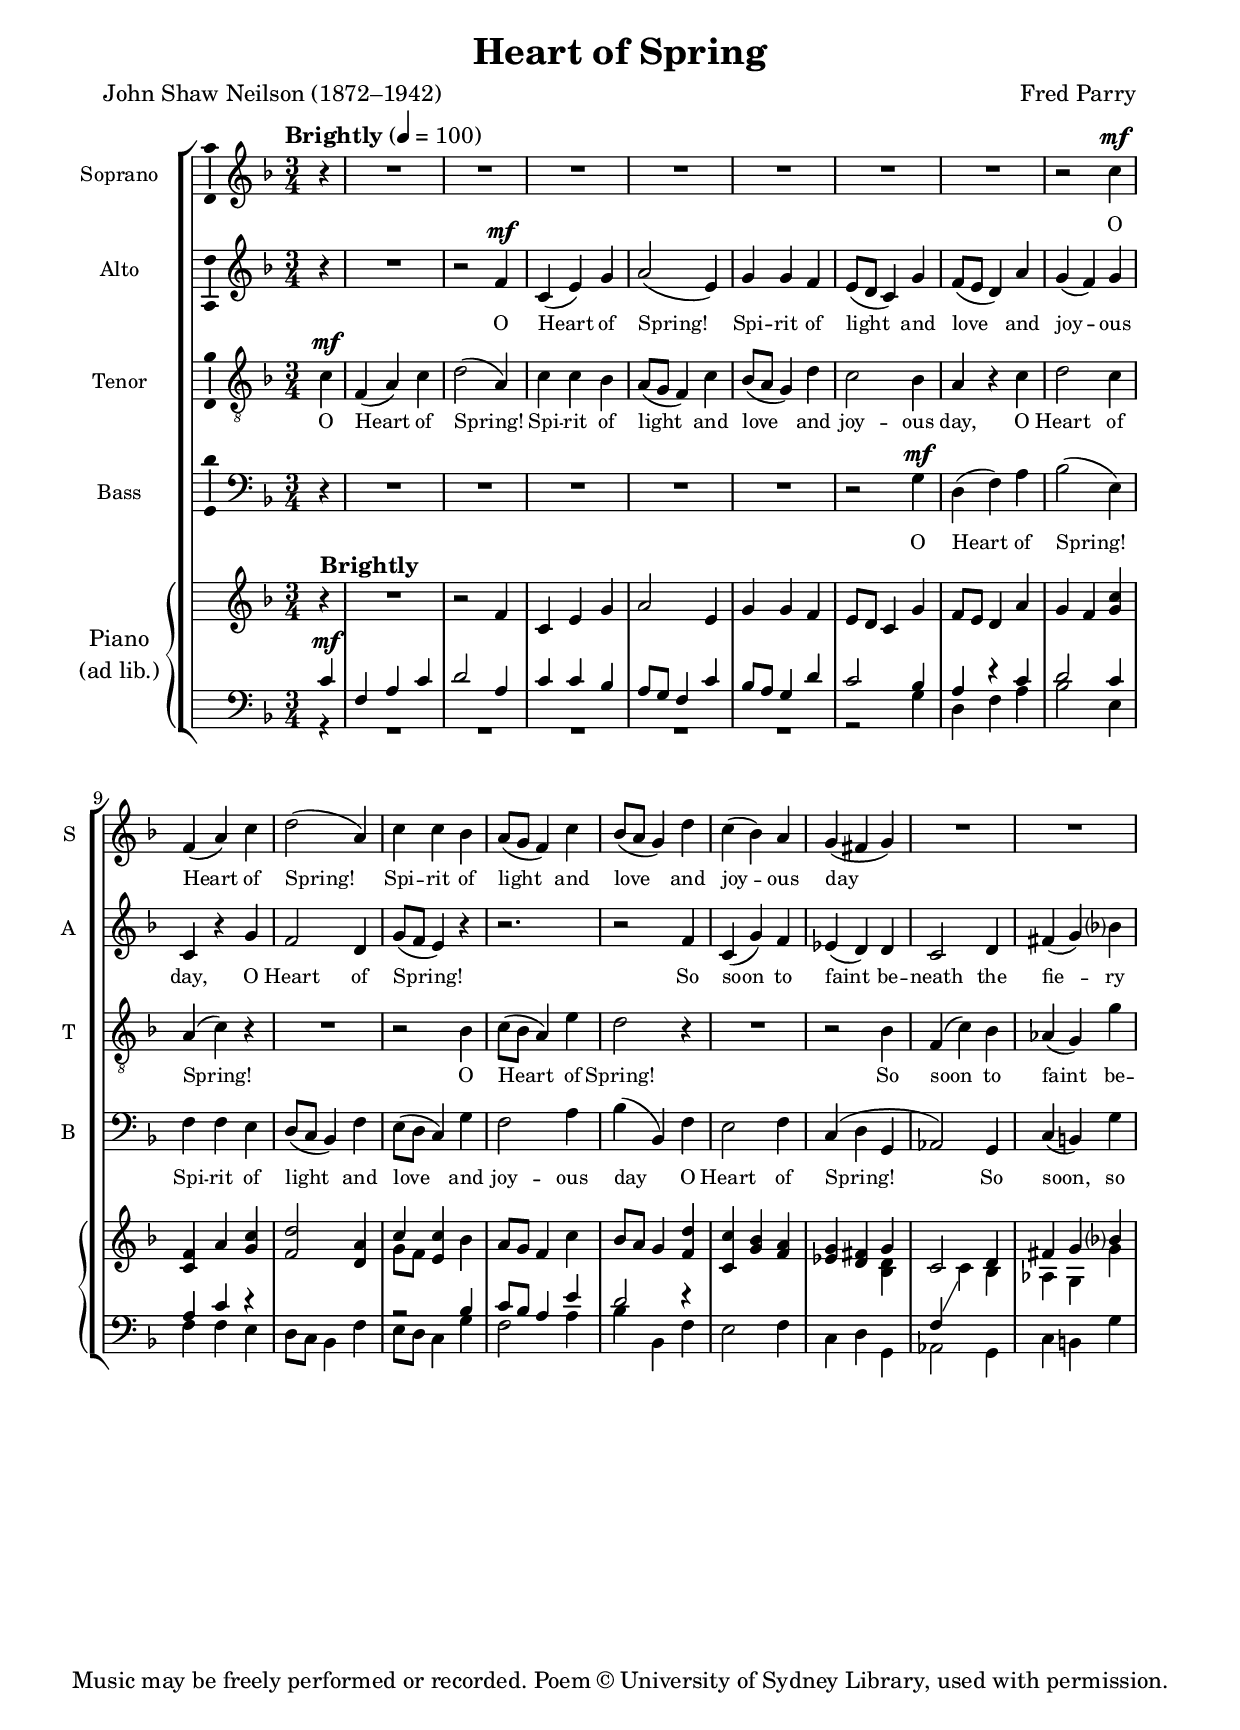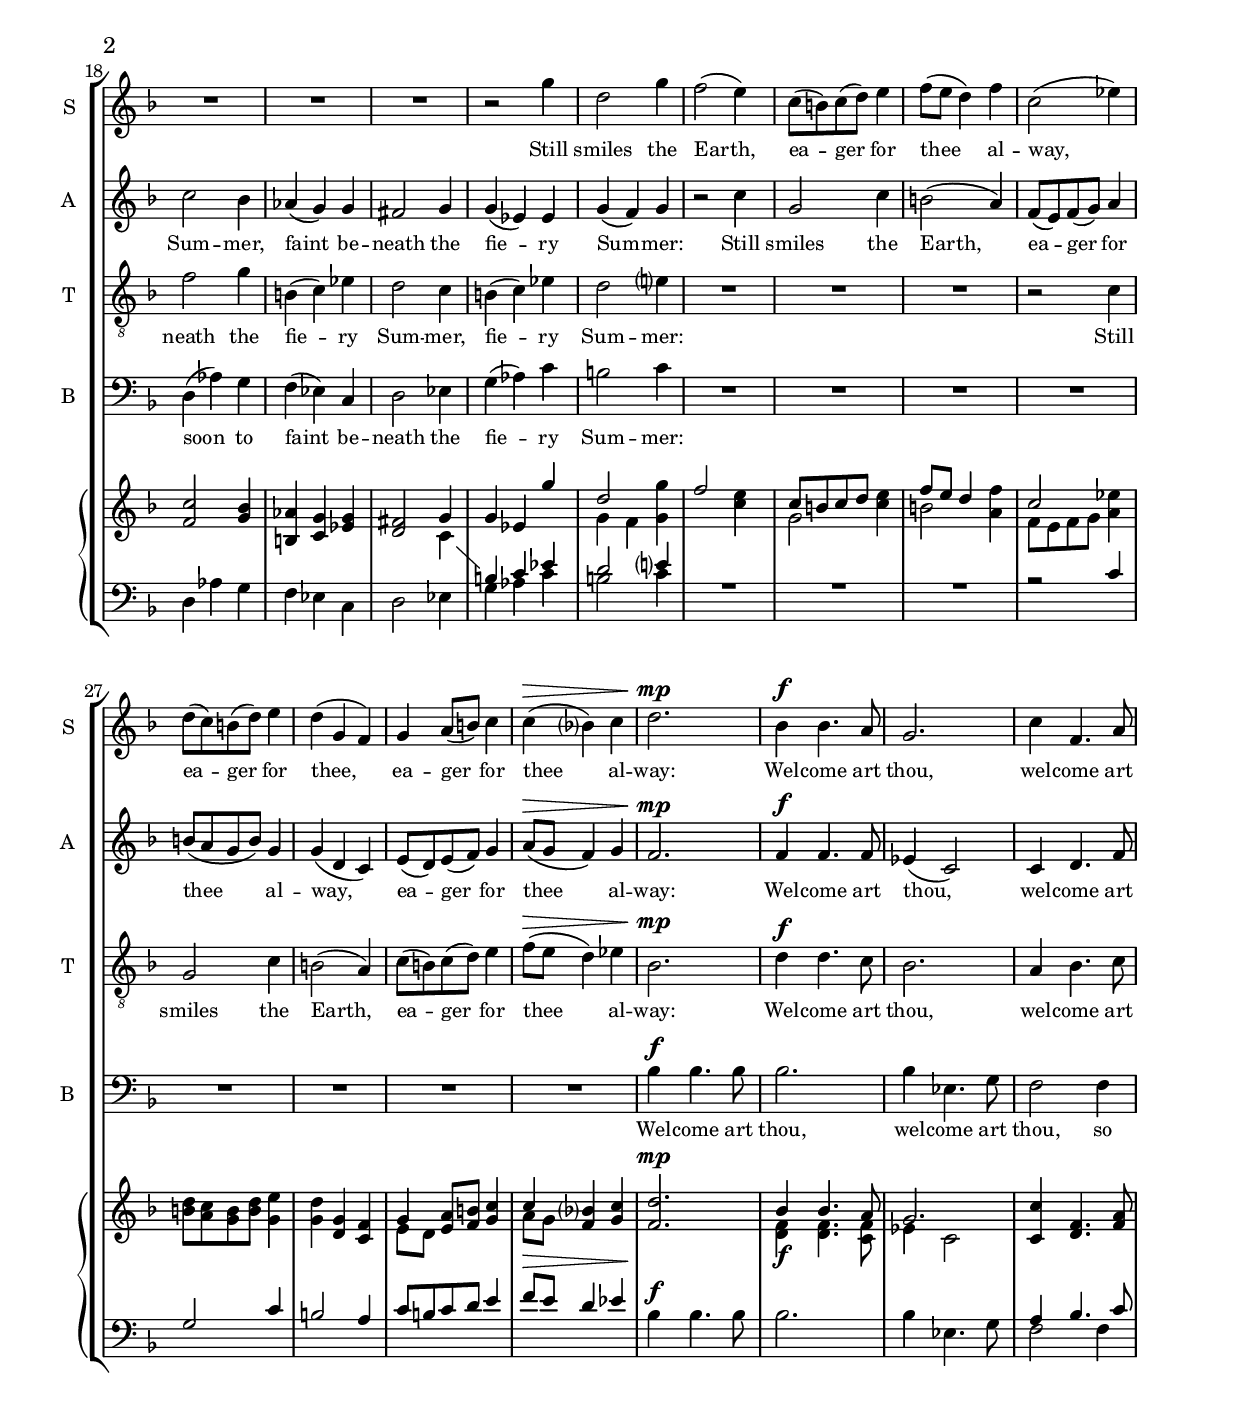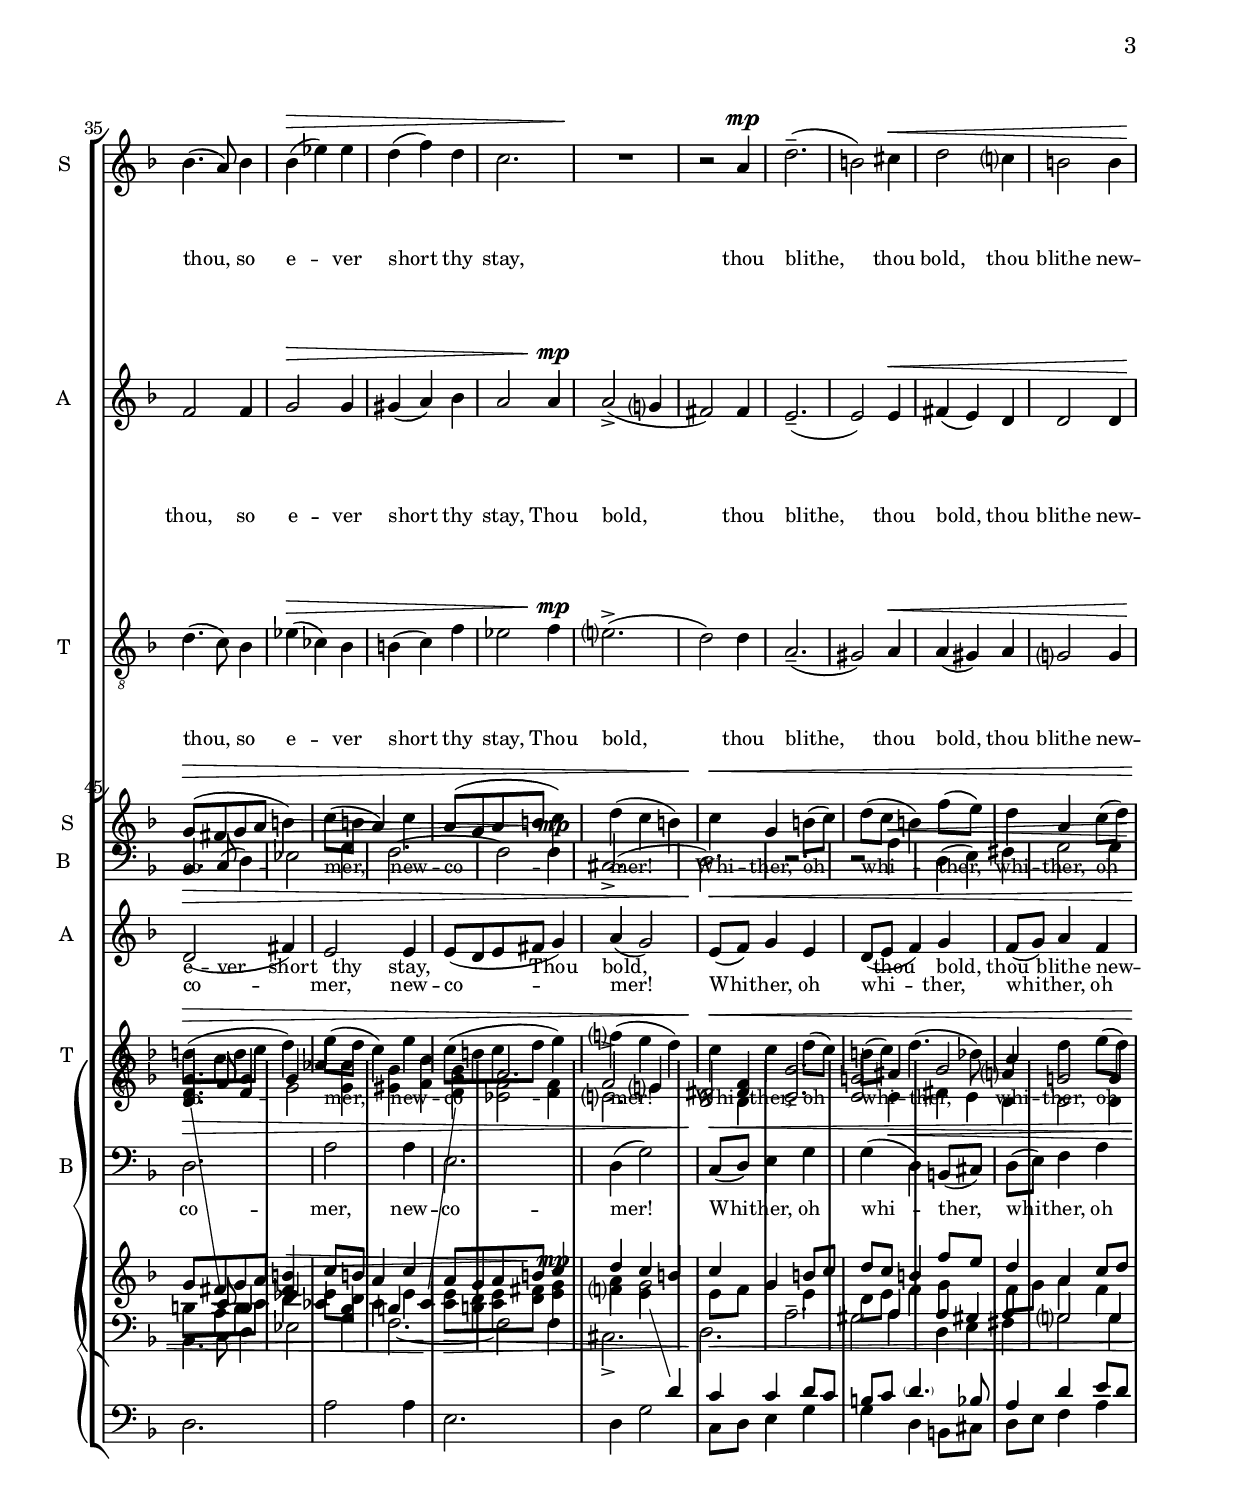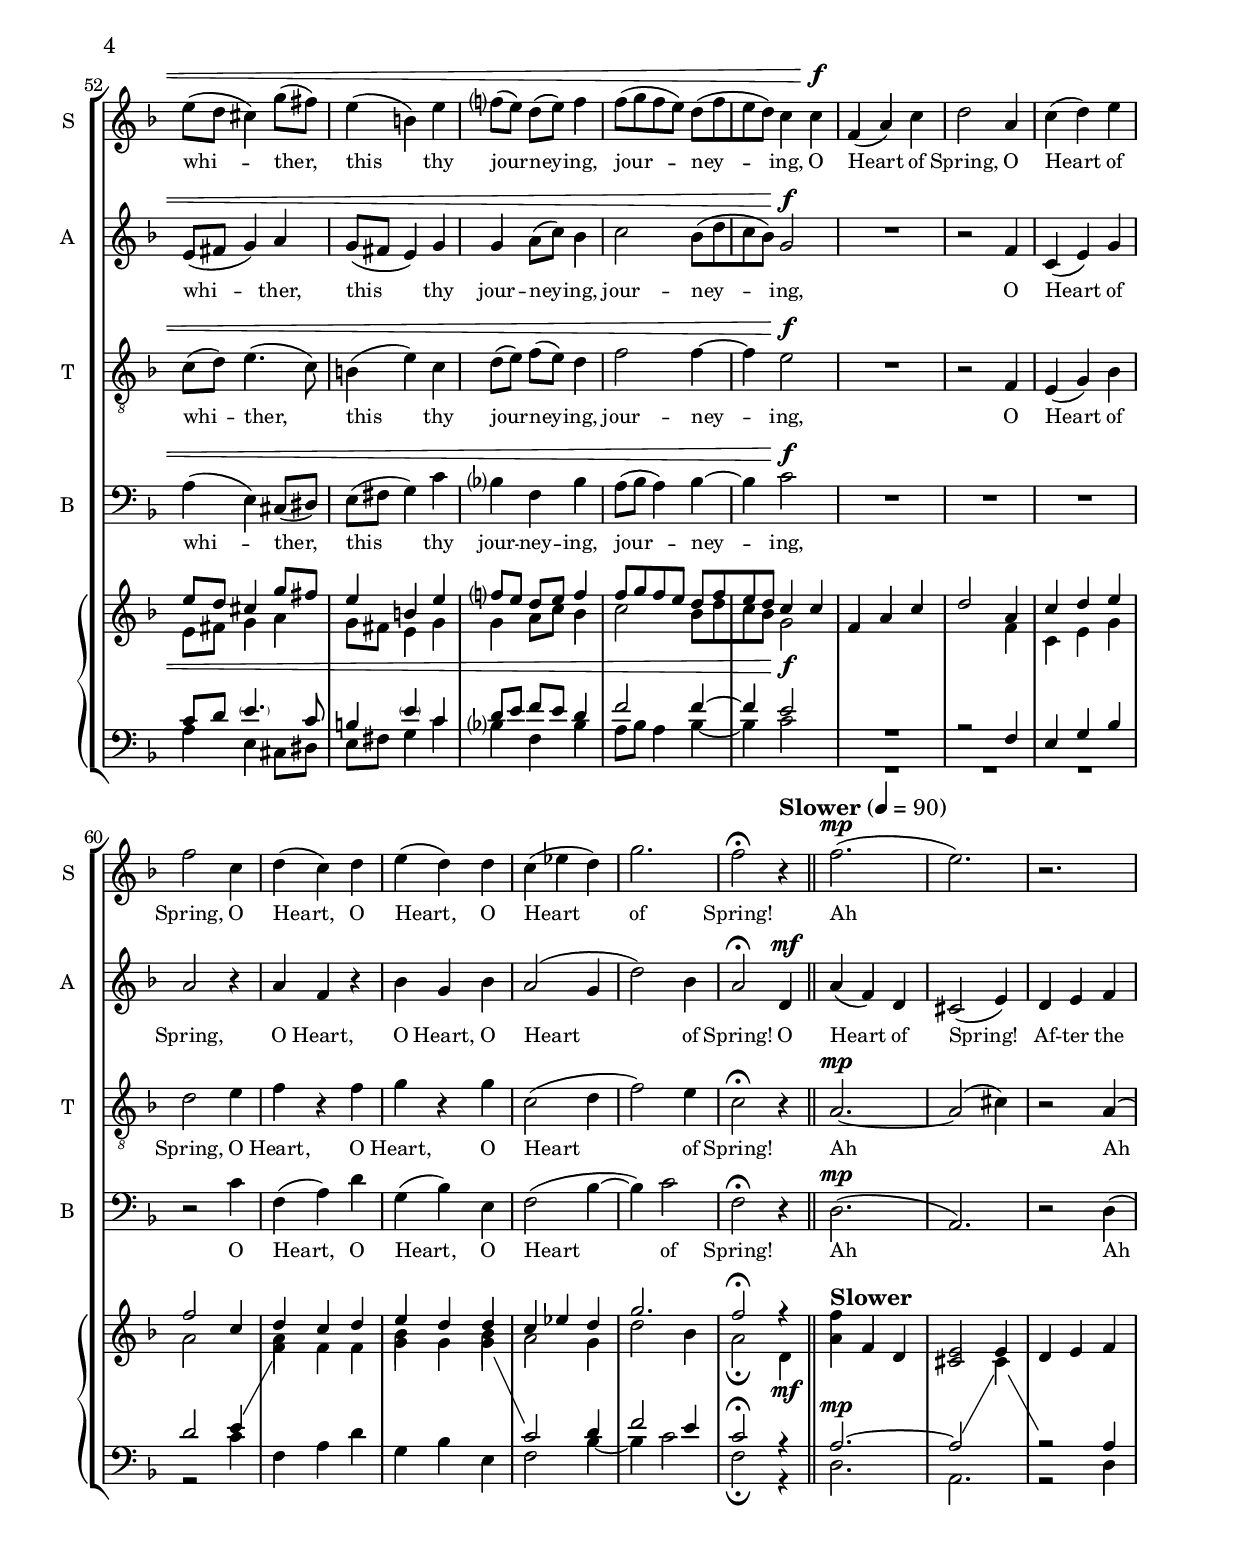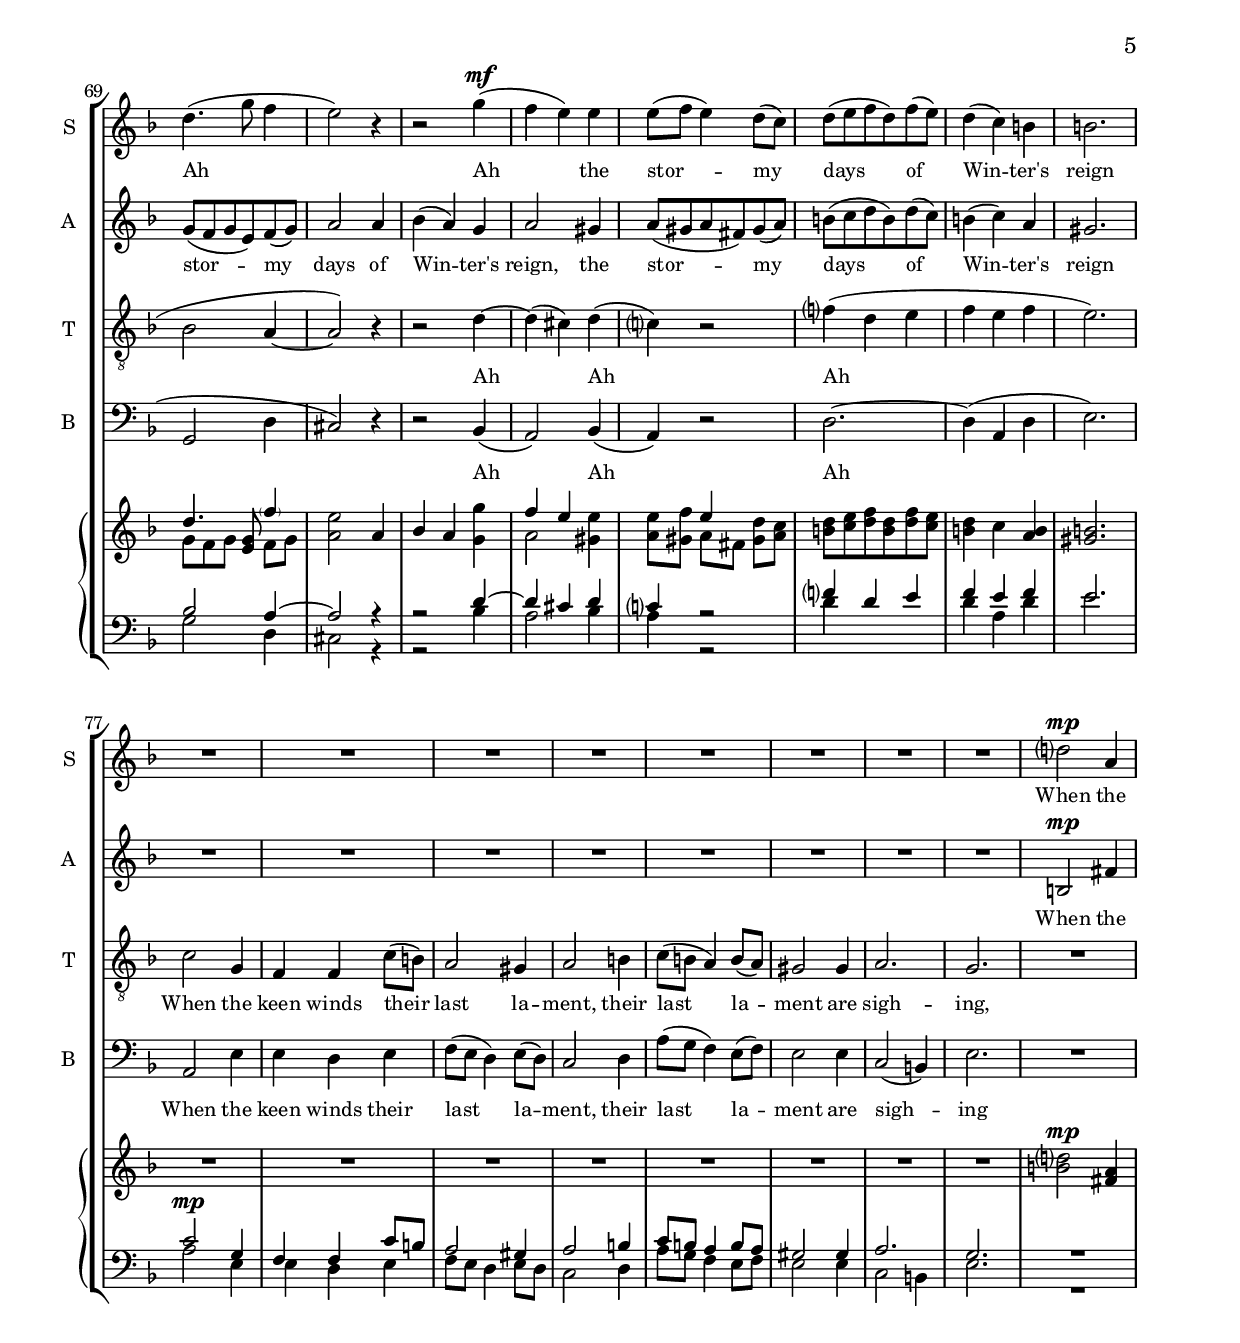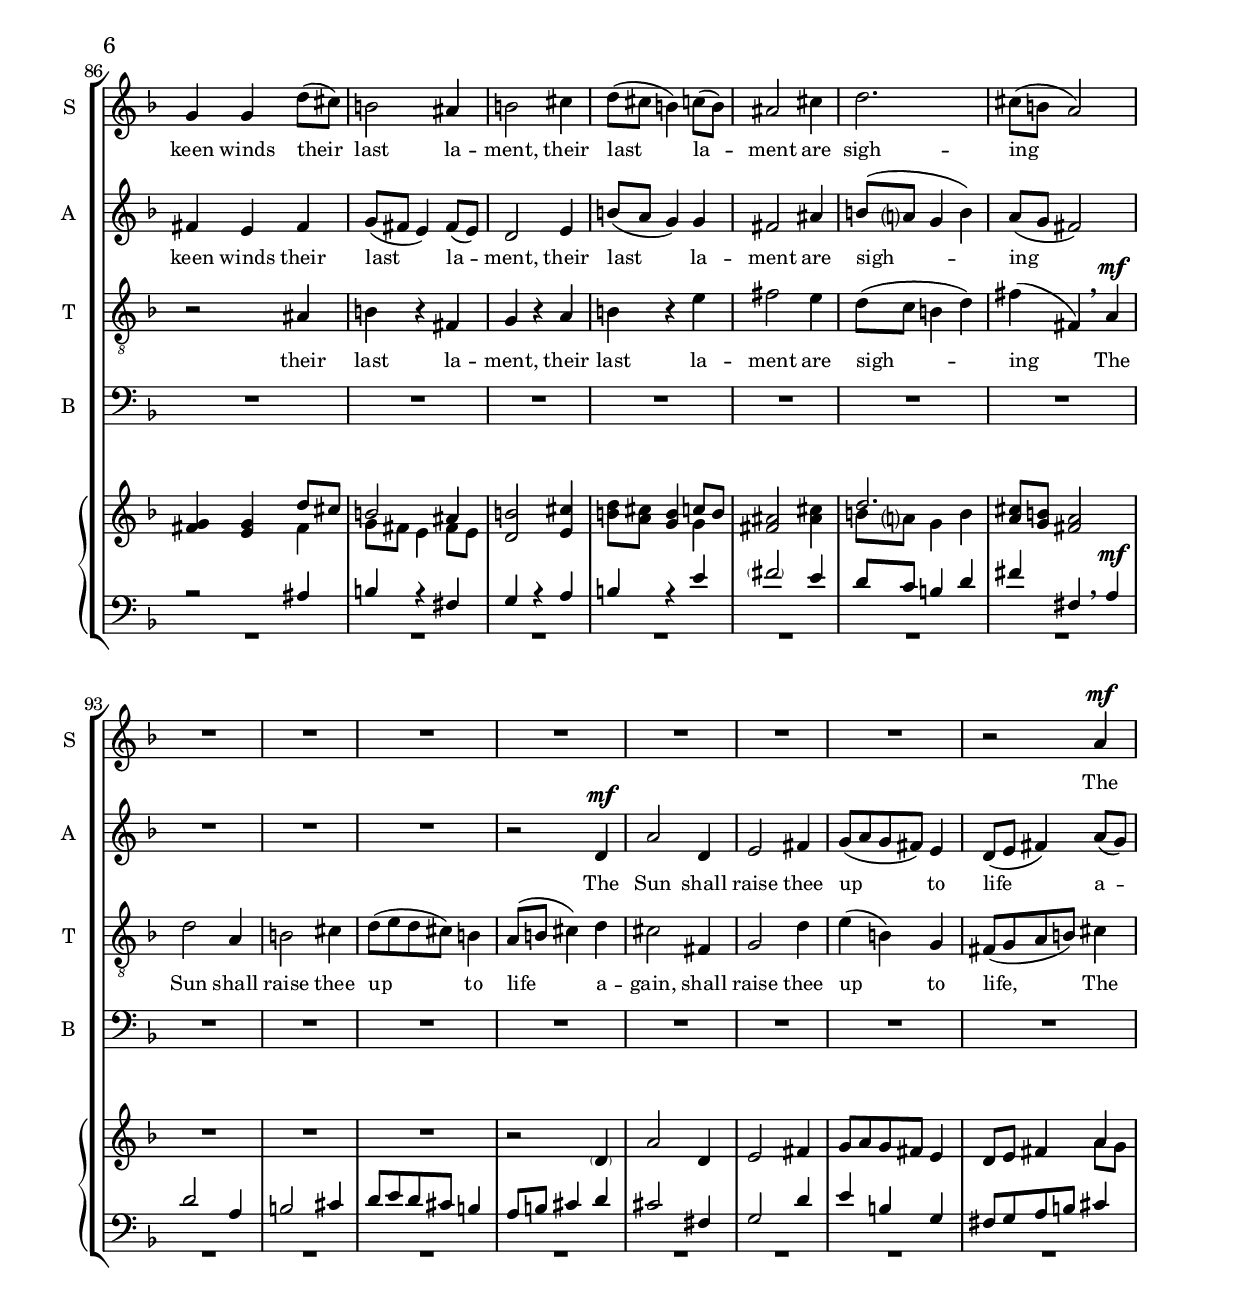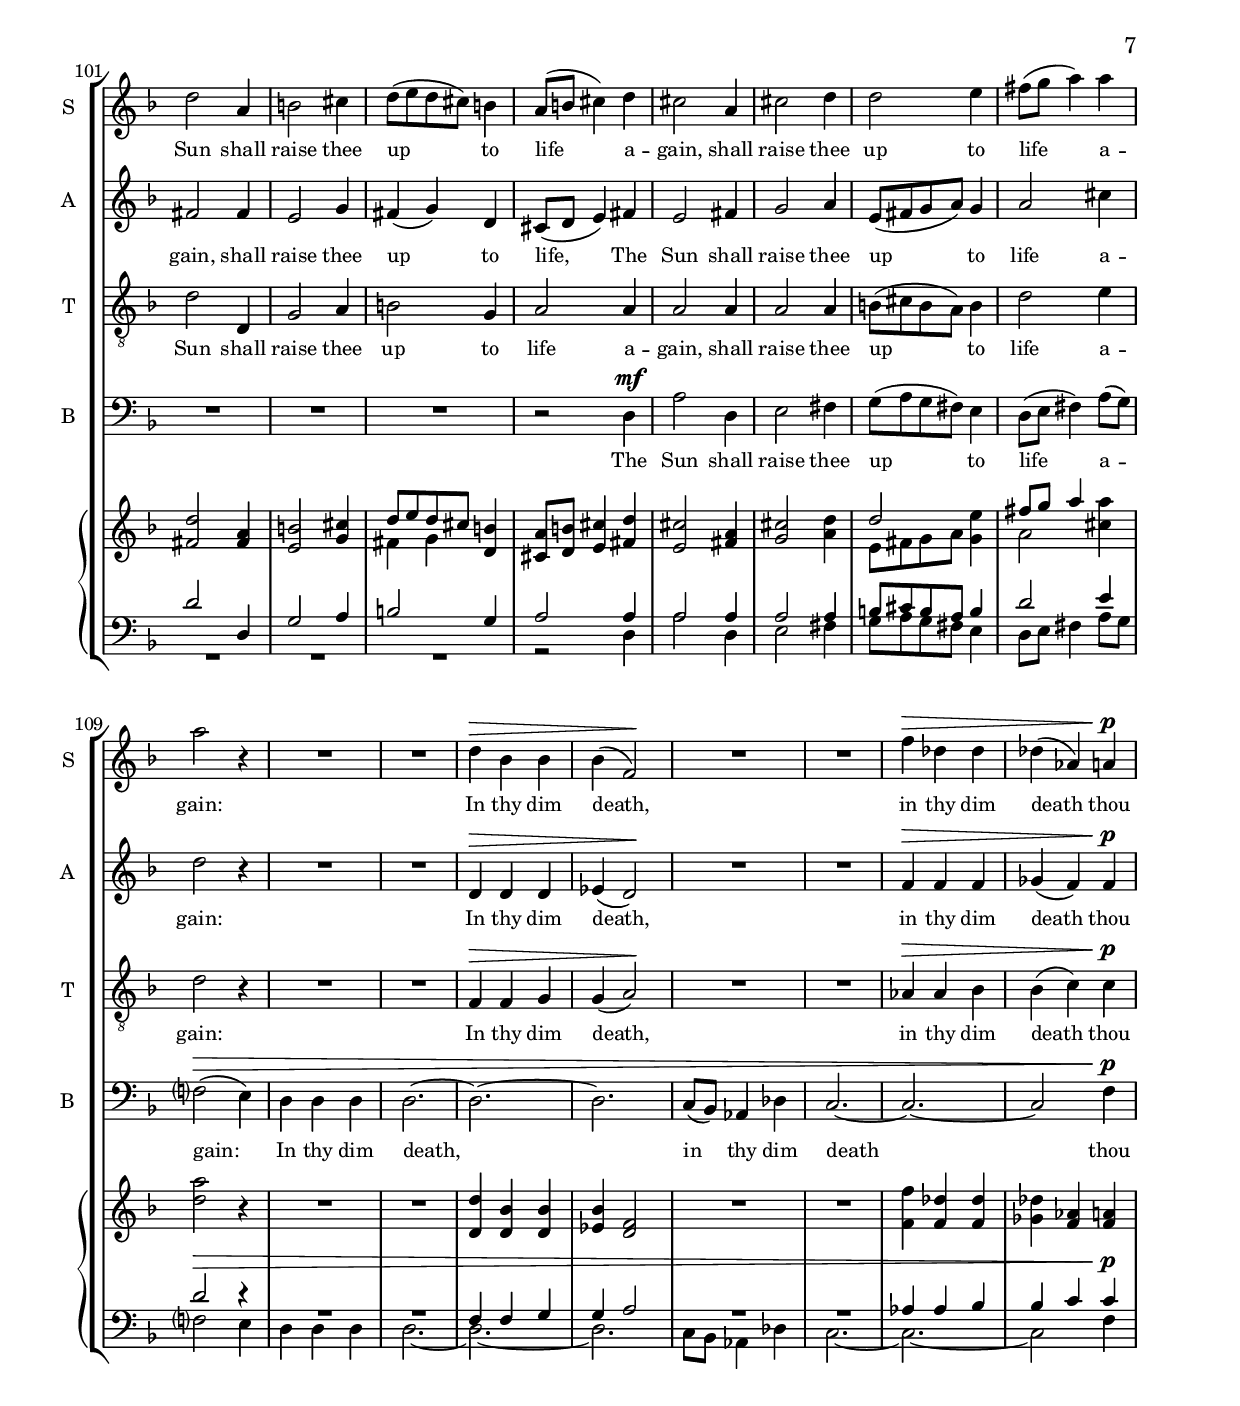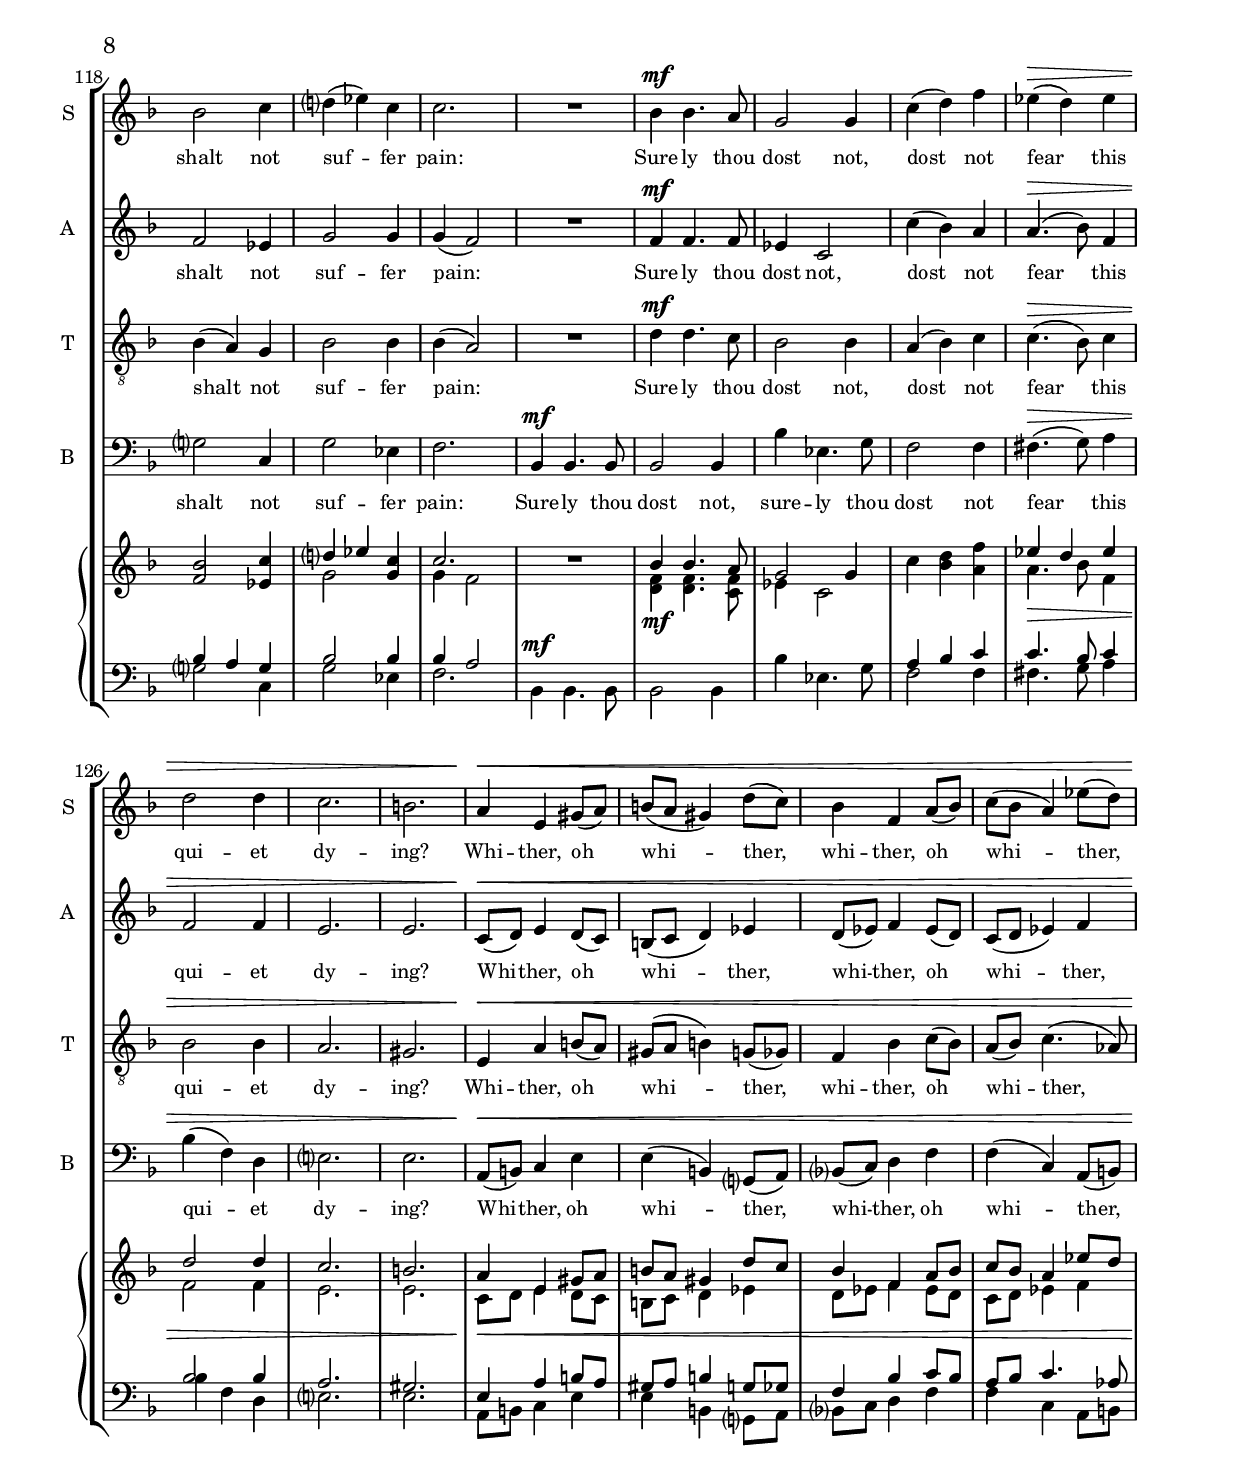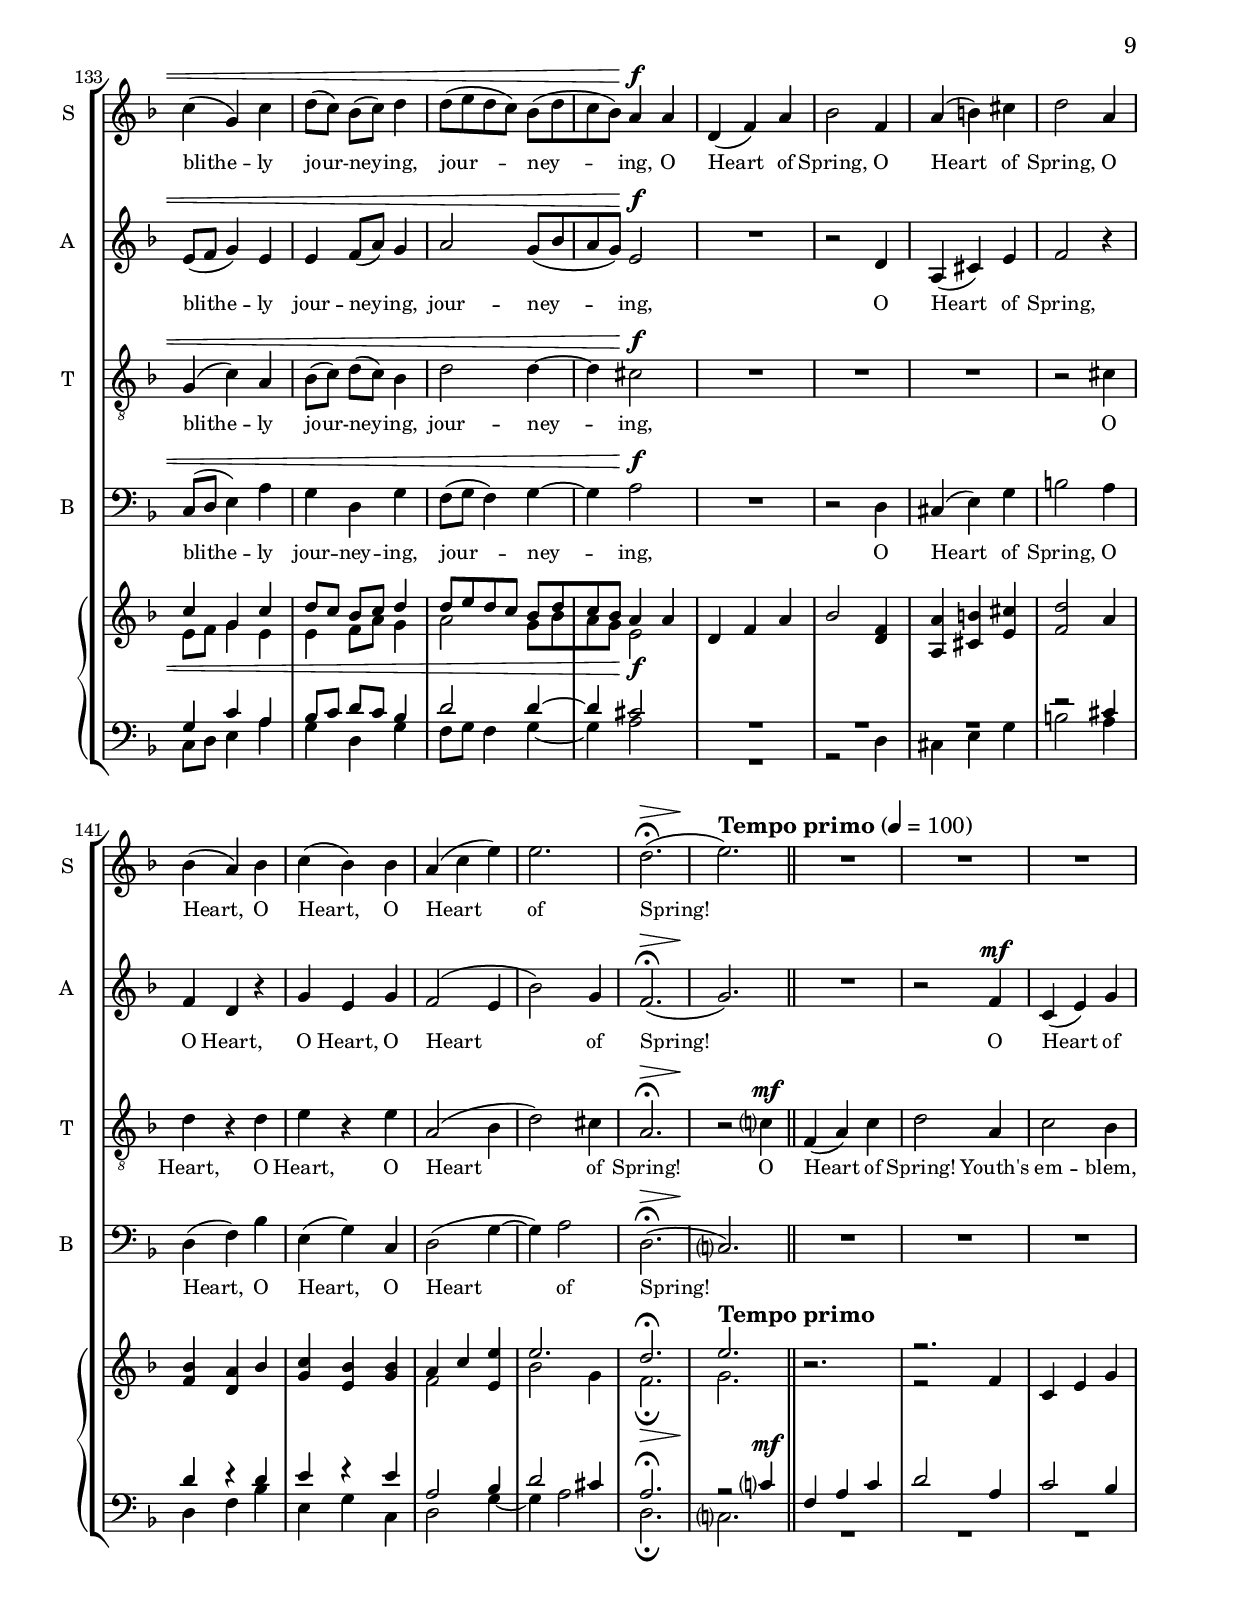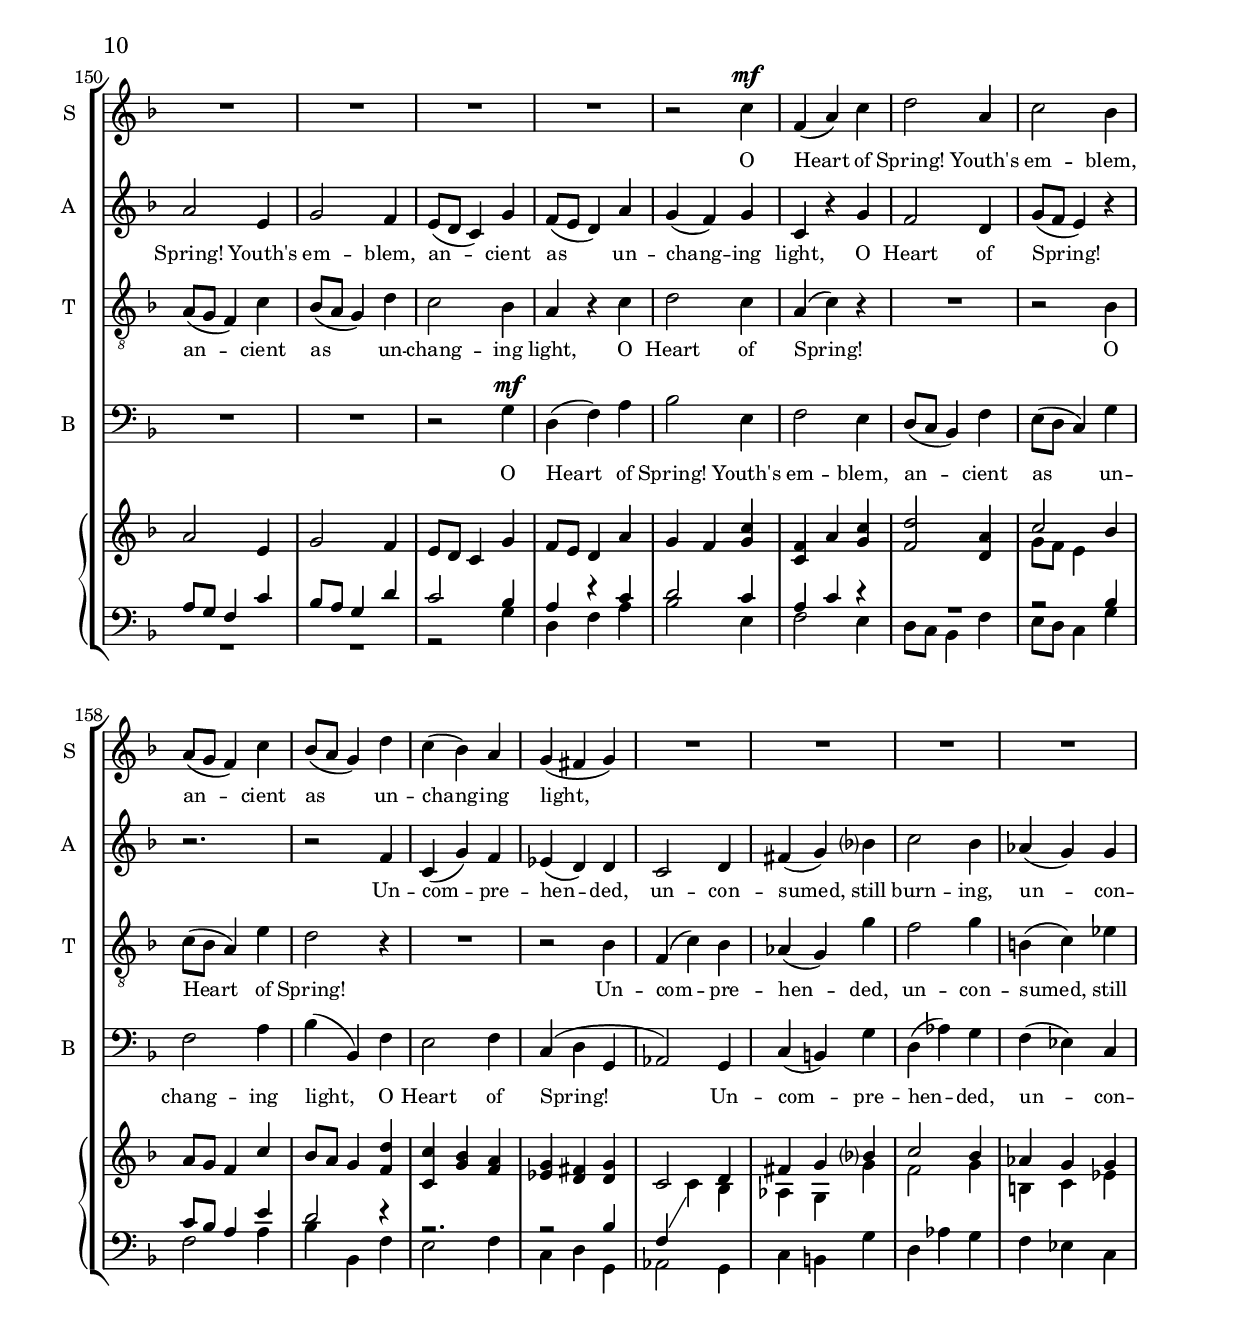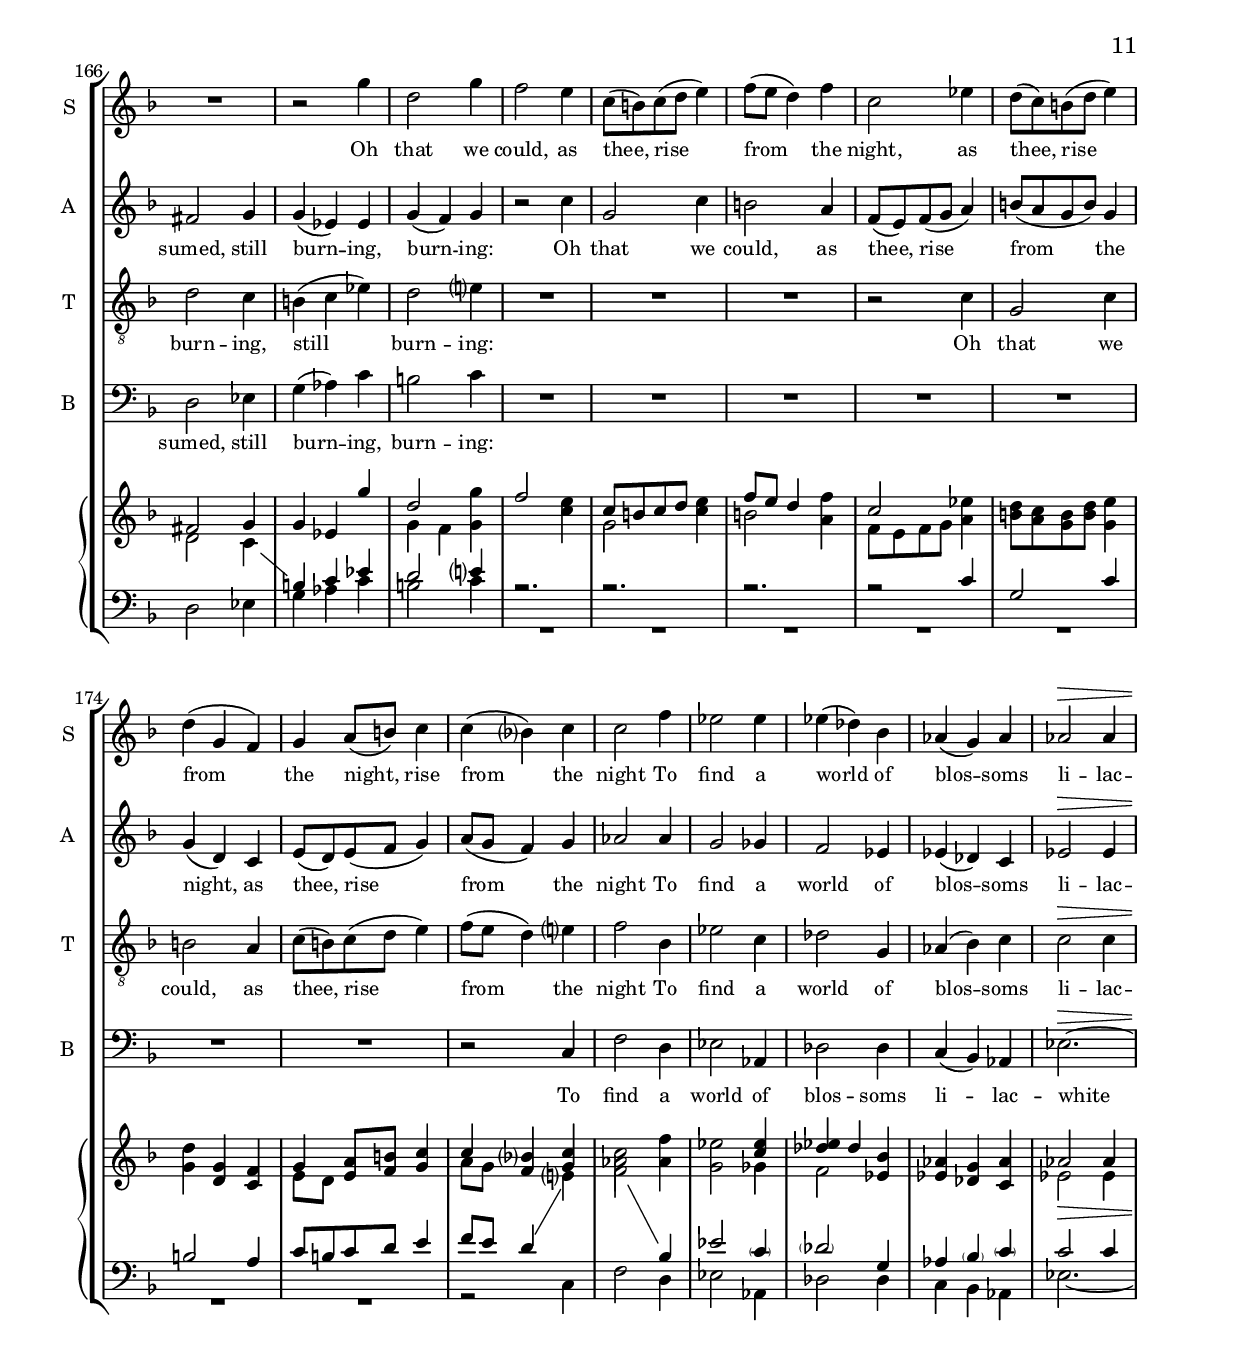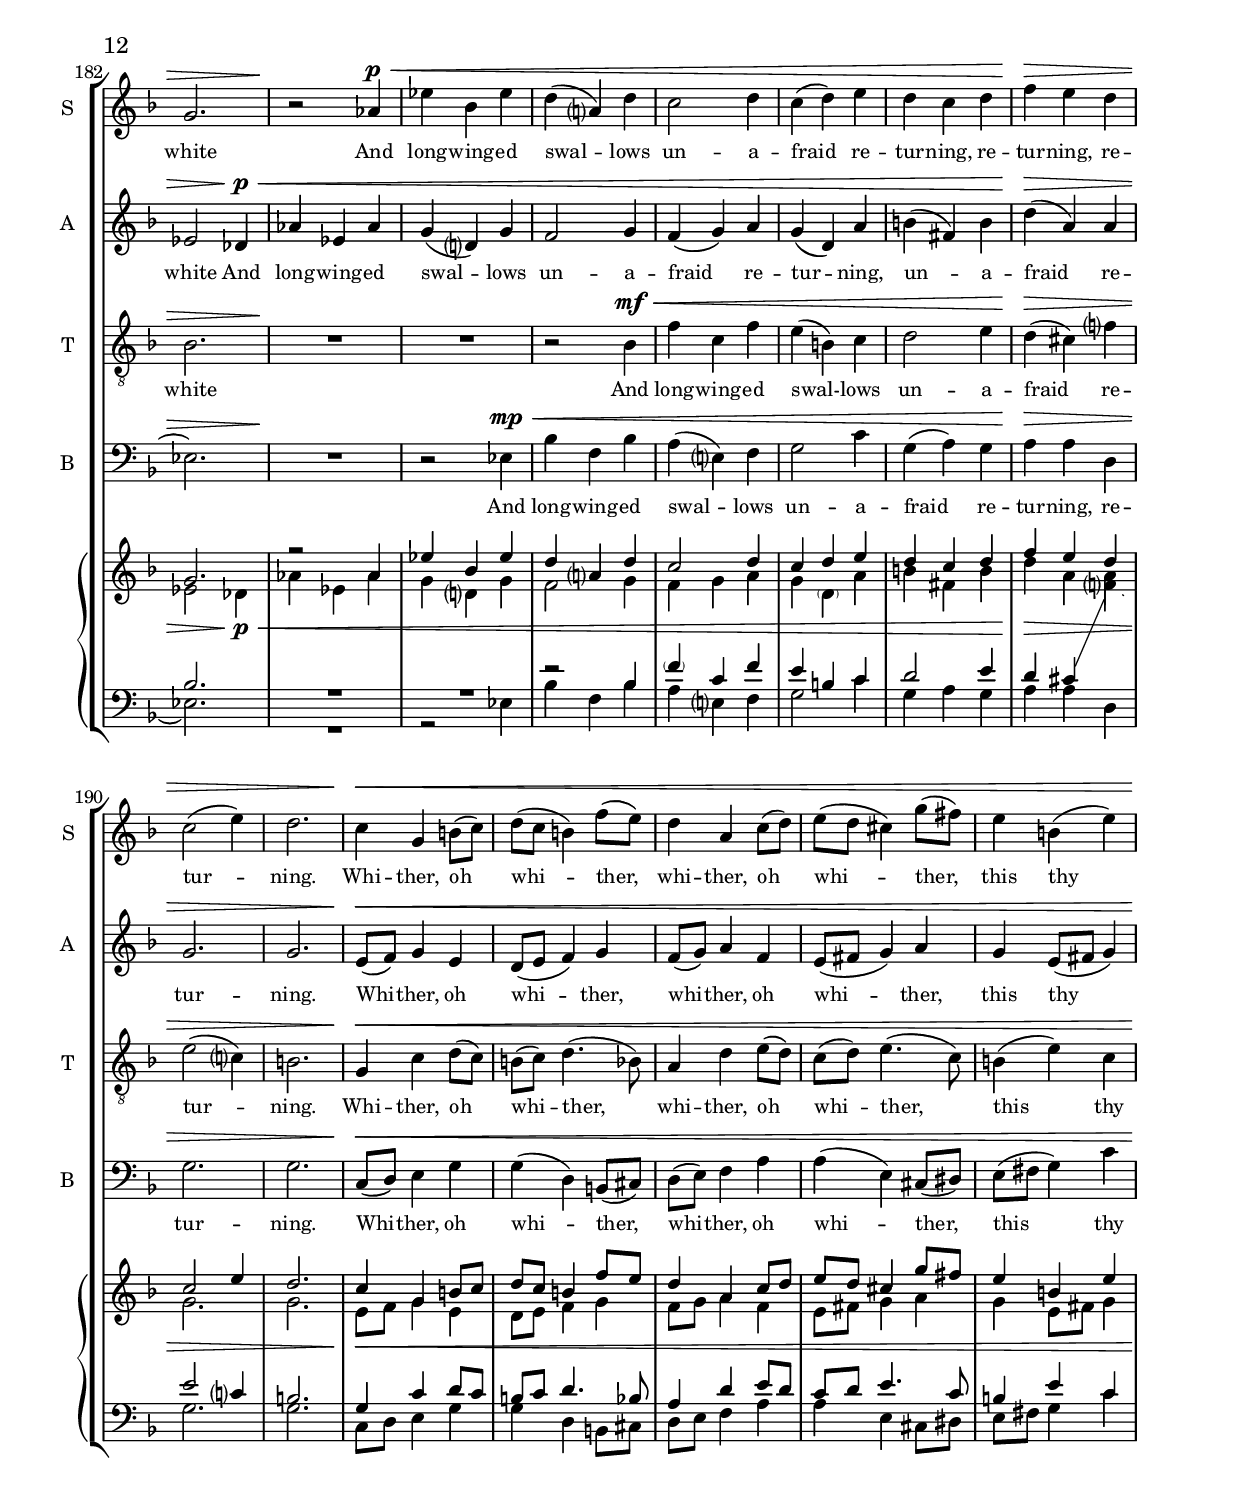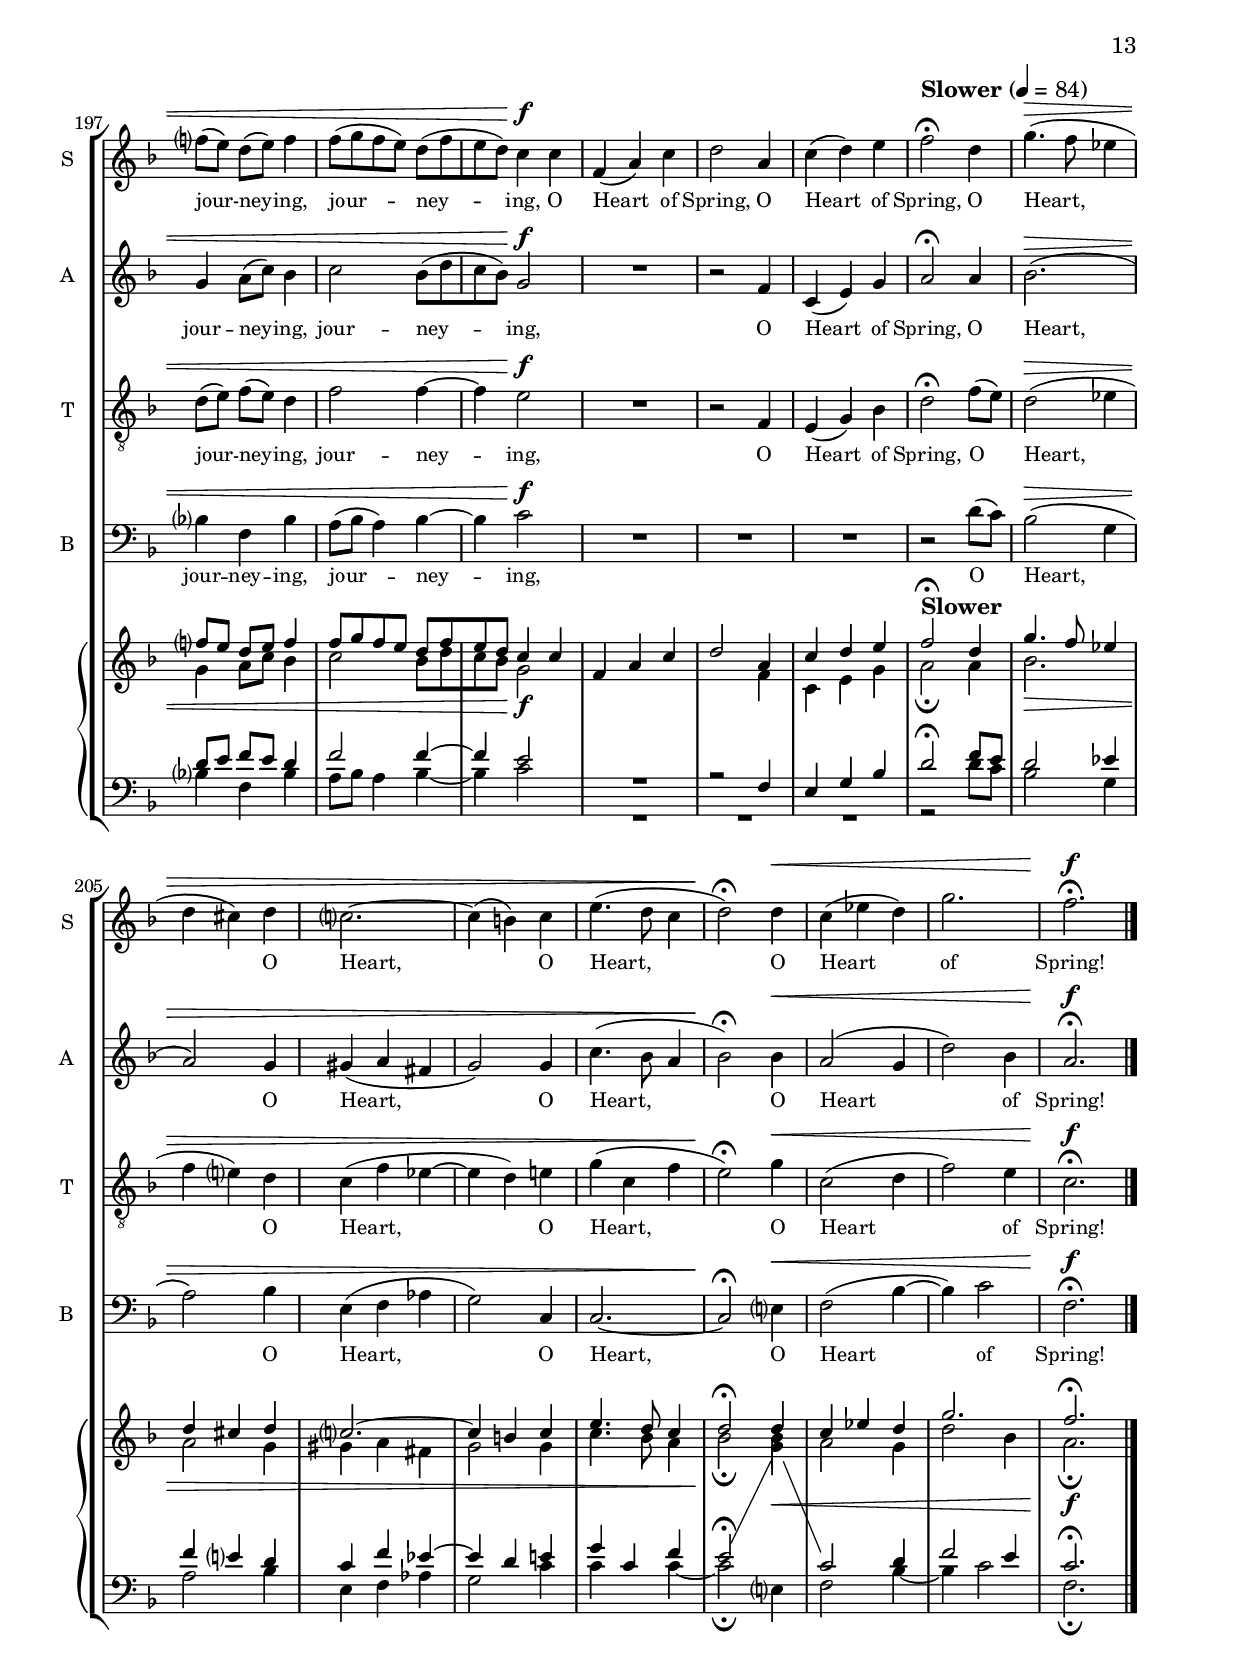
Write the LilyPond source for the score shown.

#(set-default-paper-size "a4")
%#(set-global-staff-size 16)

\paper {
  #(set-paper-size "a4")
  top-margin = 0.75\cm
  bottom-margin = 0.75\cm
  left-margin = 1.75\cm
  line-width = 17.5\cm
  head-separation = 0.25\cm
  foot-separation = 0.5\cm
 % between-system-space = 1.5\cm
  between-system-padding = #0
  ragged-bottom=##t
  print-page-number=##t
}

\header {
  title = "Heart of Spring"
  composer = "Fred Parry"
  poet = "John Shaw Neilson (1872–1942)"
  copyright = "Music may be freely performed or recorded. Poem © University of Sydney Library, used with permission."
}

\version "2.12.2"

     global = {
        \key f \major
        \time 3/4
        \dynamicUp
        \small
%        \override Score.BarNumber #'extra-offset = #'( 2.0 . 1.0 )
%        \override Score.MetronomeMark #'extra-offset = #'( -2.0 . 1.0 )
    }

sopMusic = \relative c'' { \global
	r4 R2.*7 r2 
	c4\mf f,( a) c d2( a4) 
	c c bes a8( g f4) c' bes8( a g4) d' c( bes) a g( fis g)
	R2.*5 r2 
	g'4 d2 g4 f2( e4) c8( b) c( d) e4 f8( e d4) f c2( es4)
	d8( c) b( d) e4 d( g, f) g a8( b) c4 c\>( bes?) c d2.\mp
	bes4\f bes4. a8 g2. c4 f,4. a8 bes4.( a8) bes4 bes\>( es) es d( f) d c2.
%	c4 a2.~a
	R2.\! r2 a4\mp d2.--( b2) cis4\< d2 c?4 b2 b4 g8\>( fis g a b4) c8( b a4) 
		c a8( g a b c4) d( c b)
	c\< g4 b8( c) d8( c b4) f'8( e) d4 a c8( d) e8( d cis4) g'8( fis) 
		e4( b) e f?8[( e)] d[( e)] f4 f8[( g f e)] d[( f e d)] c4 
%	c g8[( a)] b[( c)] d( c b4) f'8( e) d4 a8[( b)] c[( d)] e8( d c4) g'8( f) 
%		e4 b8( c d e) f[( e)] d[( e)] f4 f8[( g f e)] d[( f e d)] c4 
	c\f f,( a) c d2 a4 c( d) e f2 c4 d( c) d e( d) d4 c( es d) g2. f2\fermata
%V2
	r4 f2.\mp( e) r d4.( g8 f4 e2) r4 r2 g4\mf( f e) 
		e e8( f e4) d8( c) d( e f d) f( e) d4( c) b b2. 
	R2.*8 d?2\mp a4 g g d'8( cis) b2 ais4 b2 cis4 d8( cis b4) c8( b) ais2 cis4 d2. 
		cis8( b a2)
	R2.*7 r2 a4\mf d2 a4 b2 cis4 d8( e d cis) b4 a8( b cis4) d cis2 
		a4 cis2 d4 d2 e4 fis8( g a4) a a2 r4
	R2.*2 d,4\> bes bes bes( f2\!) R2.*2 f'4\> des des des( as) a\p bes2 c4 d?( es) c c2. 
	R2. bes4\mf bes4. a8 g2 g4 c4( d) f es4\>( d) es4 d2 d4 c2. b 
	a4\< e gis8( a) b8( a gis4) d'8( c) bes4 f a8( bes) c8( bes a4) es'8( d) 
		c4( g) c d8[( c)] bes[( c)] d4 d8[( e d c)] bes[( d c bes)] a4\f 
	a d,( f) a bes2 f4 a( b) cis d2 a4 bes( a) bes c( bes) bes4 a4( c e) e2. d2.\>\fermata( e\!)
%V3
	R2.*7 r2 
	c4\mf f,( a) c d2 a4 
	c2 bes4 a8( g f4) c' bes8( a g4) d' c( bes) a g( fis g)
	R2.*5 r2 g'4 
	d2 g4 f2 e4 c8( b) c( d e4) f8( e d4) f c2 es4
	d8( c) b( d e4) d( g, f) g a8( b) c4 c( bes?) c c2 
	f4 es2 es4 es( des) bes4 as( g) as as2\> as4 g2. 
	r2\! as4\p\< es' bes es d( a?) d c2 d4 c( d) e d c d f\> e d c2( e4) d2. 
	c4\< g4 b8( c) d8( c b4) f'8( e) d4 a c8( d) e8( d cis4) g'8( fis) 
		e4 b( e) f?8[( e)] d[( e)] f4 f8[( g f e)] d[( f e d)] c4\f 
	c f,( a) c d2 a4 c( d) e f2\fermata 
	%\tempo "Slower" 4 = 84
	d4 g4.\>(f8 es4 d cis) d4 c?2.~c4( b) c e4.( d8 c4 d2\!\fermata) d4\< c( es d) g2. f\f\fermata
	}

altoMusic = \relative c' { \global
	r4 R2. r2 f4\mf c( e) g a2( e4) 
	g g f e8( d c4) 
%f e8( d c4) g' f( e) e c r g'
	g' f8( e d4) a' g( f) g c, r
	g' f2 d4 g8( f e4) r r2. r2 
	f4 c( g') f es( d) d c2 d4 fis4( g) bes? c2 bes4 
		as( g) g fis2 g4 g( es) es g( f) g r2
	c4 g2 c4 b2( a4) f8( e) f( g) a4 b8( a g b) g4 g( d c)
		e8( d) e( f) g4 a8\>( g f4) g f2.\mp 
	f4\f f4. f8 es4( c2) c4 d4. f8 f2 f4 g2\> g4 gis( a) bes a2
	a4\mp a2->( g?4 fis2) fis4 e2.--( e2) e4\< fis( e) d4 d2 d4 d2\>( fis4) e2 
		e4 e8( d e fis g4) a( g2)
	e8\<( f) g4 e d8( e f4) g4 f8( g) a4 f e8( fis g4) a g8( fis e4) g g a8( c) bes4 c2 bes8[( d c bes)] g2\f
%	e4 c f e( f) g4 f d g f( g) a g e( a) g a8( c) bes4 c2 bes8( d c bes) g2
	R2. r2 f4 c( e) g a2 r4 a f r bes g bes4 a2( g4 d'2) bes4 a2\fermata
%V2
	\tempo "Slower" 4 = 90
	d,4\mf a'( f) d cis2( e4) d e f g8( f g e) f( g) a2 a4 bes( a) g a2 
		gis4 a8( gis a fis) gis( a) b( c d b) d( c) b4( c) a gis2.  
	R2.*8 b,2\mp 
%dis4 
	   fis'4 fis e fis g8( fis e4) fis8( e) d2 e4 b'8( a g4) g fis2 ais4 
	   b8( a? g4 b) a8( g fis2) 
	R2.*3 r2 d4\mf a'2 d,4 e2 fis4 g8( a g fis) e4 d8( e fis4) a8( g) fis2 
	   fis4 e2 g4 fis( g) d4 cis8( d e4) fis e2 fis4 g2 a4 e8( fis g a) g4 a2 cis4 d2 r4
	R2.*2 d,4\> d d es( d2\!) R2.*2 f4\> f f ges( f) f\p f2 es4 g2 g4 g( f2) 
	R2. f4\mf f4. f8 es4 c2 c'4( bes) a a4.\>( bes8) f4 f2 f4 e2. e 
	c8\<( d) e4 d8( c) b8( c d4) es d8( es) f4 es8( d) c8( d es4) f e8( f g4) e e f8( a) g4 a2 g8[( bes a g)] e2\f
	R2. r2 d4 a( cis) e f2 r4 f d r g e g4 f2( e4 bes'2) g4 f2.\>\fermata( g\!)
%V3
	R2. r2 f4\mf c( e) g a2 e4 
	g2 f4 e8( d c4) 
%f e8( d c4) g' f( e) e c r g'
	g' f8( e d4) a' g( f) g c, r
	g' f2 d4 g8( f e4) r r2. r2 
	f4 c( g') f es( d) d c2 d4 fis4( g) bes? c2 bes4 
		as( g) g fis2 g4 g( es) es g( f) g r2
	c4 g2 c4 b2 a4 f8( e) f( g a4) b8( a g b) g4 g( d) c
		e8( d) e( f g4) a8( g f4) g as2 as4 g2 ges4 f2 es4 es( des) c es2\> es4 es2
	des4\p\< as' es as4 g( d?) g f2 g4 f( g) a g( d) a' b( fis) b d\>( a) a g2. g
%	f4 f4. f8 es4( c2) c4 d4. f8 f2 f4 g2 g4 gis( a) bes a2
%	a4 a2( g?4 fis2) fis4 e2.( e2) e4 fis( e) d4 d2 d4 d2( fis4) e2 
%		e4 e8( d e fis g4) a( g2)
	e8\<( f) g4 e4 d8( e f4) g f8( g) a4 f4 e8( fis g4) a g e8( fis g4) g a8( c) bes4 
		c2 bes8[( d c bes)] g2\f
%	e4 c f e( f) g4 f d g f( g) a g e( a) g a8( c) bes4 c2 bes8( d c bes) g2
	R2. r2 f4 c( e) g a2\fermata a4 bes2.\>( a2) g4 gis( a fis4 g2) g4 
	  c4.( bes8 a4 bes2\!\fermata) bes4\< a2( g4 d'2) bes4 a2.\f\fermata
	}

tenorMusic = \relative c' { \global \tempo "Brightly" 4 = 100 \partial 4
	c4\mf f,( a) c d2( a4) 
	c c bes a8( g f4) c' bes8( a g4) d' c2 bes4 a 
%a g 
r
%	bes c2 
	c d2 c4 a( c) r4 R2. r2 
	bes4 c8( bes a4) e' d2 r4 R2. 
	r2 bes4 f( c') bes as( g) g' f2 g4 b,( c) es d2 c4 b( c) es d2 e?4
	R2.*3 r2 c4 g2 c4 b2( a4) c8( b) c( d) e4 f8\>( e d4) es bes2.\mp
	d4\f d4. c8 bes2. a4 bes4. c8 d4.( c8) bes4 es\>( ces) bes b( c) f4 es2
	f4\mp e?2.->( d2) d4 a2.--( gis2) a4\< a( gis) a4 g?2 g4 b8\>( a b c d4) e8( d c4)
		e4 c8( b c d e4) f?( e d)
	c\< c d8[( c)] b8( c) d4.( bes8) a4 d e8[( d)] c8( d) e4.( c8) 
		b4( e) c d8[( e)] f[( e)] d4 f2 f4~f e2\f
%	g, a8[( c)] b[( a)] b8( c) d2 a4 b8[( d)] c[( b)] c8( d) e2 
%		b4 c8( e d c) d8[( e)] f[( e)] d4 f2 f4~f e2
	R2. r2 f,4 e( g) bes d2 e4 f r f g r g c,2( d4 f2) e4 c2\fermata
%V2
	r4 a2.\mp~a2( cis4) r2 a4( bes2 a4~a2) r4 r2 d4~d( cis) d( c?) r2 f?4( d e f e f e2.)
	c2 g4 f f c'8( b) a2 gis4 a2 b4 c8( b a4) b8( a) gis2 gis4 a2. g
	R2. r2 ais4 b r fis g r a b r e fis2 e4 d8( c b4 d) fis( fis,) \breathe
	a4\mf d2 a4 b2 cis4 d8( e d cis) b4 a8( b cis4) d cis2 
		fis,4 g2 d'4 e( b) g fis8( g a b) cis4 d2 d,4 g2 a4 b2 g4 a2 a4 a2
		a4 a2 a4 b8( cis b a) b4 d2 e4 d2 r4 
	R2.*2 f,4\> f g g( a2\!) R2.*2 as4\> as bes bes( c) c\p bes4( a) g bes2 bes4 bes( a2) 
	R2. d4\mf d4. c8 bes2 bes4 a4( bes) c c4.\>( bes8) c4 bes2 bes4 a2. gis 
	e4\< a b8[( a)] gis8( a b4) g8( ges) f4 bes c8[( bes)] a8( bes) c4.( as8) 
		g4( c) a bes8[( c)] d[( c)] bes4 d2 d4~d cis2\f
	R2.*3 r2 cis4 d r d e r e a,2( bes4 d2) cis4 a2.\>\fermata
%V3
	\tempo "Tempo primo" 4 = 100 r2\! c?4\mf f,( a) c d2 a4 
	c2 bes4 a8( g f4) c' bes8( a g4) d' c2 bes4 a 
%a g 
r
%	bes c2 
	c d2 c4 a( c) r4 R2. r2 
	bes4 c8( bes a4) e' d2 r4 R2. 
	r2 bes4 f( c') bes as( g) g' f2 g4 b,( c) es d2 c4 b( c es) d2 e?4
	R2.*3 r2 c4 g2 c4 b2 a4 c8( b) c( d e4) f8( e d4) e? f2 
	bes,4 es2 c4 des2 g,4 as( bes) c c2\> c4 bes2. 
	R2.\! R2. r2 bes4\mf\< f' c f e( b) c d2 e4 d\>( cis) f? e2( c?4) b2.
%	d4 d4. c8 bes2. a4 bes4. c8 d4.( c8) bes4 es( ces) bes b( c) f4 es2
%	f4 e?2.( d2) d4 a2.( gis2) a4 a( gis) a4 g?2 g4 b8( a b c d4) e8( d c4)
%		e4 c8( b c d e4) f?( e d)
	g4\< c d8[( c)] b8( c) d4.( bes8) a4 d e8[( d)] c8( d) e4.( c8) 
		b4( e) c d8[( e)] f[( e)] d4 f2 f4~f e2\f
%	g, a8[( c)] b[( a)] b8( c) d2 a4 b8[( d)] c[( b)] c8( d) e2 
%		b4 c8( e d c) d8[( e)] f[( e)] d4 f2 f4~f e2
	R2. r2 f,4 e( g) bes d2\fermata f8( e) d2\>( es4 f e?) 
		d4 c( f es~es d) e g( c, f e2\!\fermata) g4\< c,2( d4 f2) e4 c2.\f\fermata
	}

bassMusic = \relative c' { \global
	r4 R2.*5 r2 g4\mf d( f) a bes2( e,4)
	f4 f e d8( c bes4) f' e8( d c4) g' f2 a4 bes( bes,) 
	f'4 e2 f4 c( d g, as2)
	g4 c( b) g' d( as') g f( es) c d2 es4 g( as) c b2 c4  
	R2.*8 
	bes4\f bes4. bes8 bes2. bes4 es,4. g8 f2 f4 bes,4. c8( d4) es2\> g4 f2.~f2
%	f4 <<{\voiceOne \large cis2.( d) } 
%		\context Voice = "enh" {\voiceTwo \small \once \override Stem #'transparent = ##t des4}>>
%	f4 c2.( b2) r4
	f4\mp cis2.->( d)
	r2. r2 a'4\< d,( e) fis4 g2 g4 d2.\> a'2 a4 e2. d4( g2)
	c,8\<( d) e4 g g4( d) b8( cis) d8( e) f4 a a4( e) cis8( dis) 
		e8( fis g4) c bes?4 f bes a8( bes a4) bes4~bes c2\f
%	c,8[( d)] e[( f)] g[( a)] g4( d) b8( c) d8[( e)] f[( g)] a[( b)] a4( e) c8( d) 
%		e[( f)] g[( a b c)] bes?4 f bes a8( bes a4) bes4~bes c2
	R2.*3 r2 c4 f,( a) d g,( bes) e, f2( bes4~bes) c2 f,2 \fermata r4
	\bar "||"
%V2
	d2.\mp( a) r2 d4( g,2 d'4 cis2) r4 r2 bes4( a2 ) bes4( a) r2 d2.~d4( a d e2.)  
	a,2 
%cis4 
		e'4 e d e f8( e d4) e8( d) c2 d4 a'8( g f4) e8( f) e2 
		e4 
%f8( e dis4 b4) 
		c2( b4) e2.
	R2.*19 r2 d4\mf a'2 d,4 e2 fis4 g8( a g fis) e4 d8( e fis4) a8( g) f?2\>( e4) 
	d4 d d d2.~d~d c8( bes) as4  
	%g f2.~f~f2 f4 
	des c2.~c~c2 f4\p 
	g?2 c,4 g'2 es4 f2. 
	bes,4\mf bes4. bes8 bes2 bes4 bes' es,4. g8 f2 f4 fis4.\>( g8) a4 bes( f) d4 e?2. e
	a,8\<( b) c4 e e4( b) g?8( a) bes?8( c) d4 f f4( c) a8( b) 
		c8( d e4) a g4 d g f8( g f4) g4~g a2\f
	R2. r2 d,4 cis( e) g b2 a4 d,( f) bes e,( g) c, d2( g4~g) a2 d,2.\>\fermata( c?\!) \bar "||"
%V3
	R2.*5 r2 g'4\mf d( f) a bes2 e,4
	f2 e4 d8( c bes4) f' e8( d c4) g' f2 a4 bes( bes,) 
	f'4 e2 f4 c( d g, as2)
	g4 c( b) g' d( as') g f( es) c d2 es4 g( as) c b2 c4  
	R2.*7 r2 c,4
	f2 d4 es2 as,4 des2 des4 c4( bes) as es'2.\>~es
	R2.\! r2 es4\mp\< bes' f bes a( e?) f g2 c4 g( a) g a\> a d, g2. g
%	bes4 bes4. bes8 bes2. bes4 es,4. g8 f2 f4 bes,4. c8( d4) es2 g4 f2.~f2
%	f4 <<{\voiceOne \large cis2.( d) } 
%		\context Voice = "enh" {\voiceTwo \small \once \override Stem #'transparent = ##t des4}>>
%	f4 c2.( b2) r4
%	f4 cis2.( d)
%	r2. r2 a'4 d,( e) fis4 g2 g4 d2. a'2 a4 e2. d4( g2)
	c,8\<( d) e4 g g4( d) b8( cis) d8( e) f4 a a4( e) cis8( dis) 
		e8( fis g4) c bes?4 f bes a8( bes a4) bes4~bes c2\f
%	c,8[( d)] e[( f)] g[( a)] g4( d) b8( c) d8[( e)] f[( g)] a[( b)] a4( e) c8( d) 
%		e[( f)] g[( a b c)] bes?4 f bes a8( bes a4) bes4~bes c2
	R2.*3 r2 
	d8( c) bes2\>( g4 a2) bes4 e,( f as4 g2) c,4 c2.~c2\!\fermata 
	  e?4\< f2( bes4~bes) c2 f,2.\f\fermata
	\bar "|."
	}

rightOne = \relative c'' { \global 
	r4^\markup \bold \larger { Brightly }  R2.*7 r2 
	c4 f, a c d2 a4 
	c c bes a8 g f4 c' bes8 a g4 d' c bes a g fis g
	c,2 d4 fis4 g \stemUp bes? c2 bes4 as g g fis2 g4 g es 
%	r2. r r r r r2 
	g'4 
	d2 g4 f2 e4 c8 b c d e4 f8 e d4 f c2 es4
	d8 c b d e4 d g, f g a8 b c4 c bes? c d2.
	bes4 bes4. a8 g2. c4 f,4. a8 bes4. a8 bes4 bes es es d f d c2.
	a2-> g?4 fis2 <fis a>4 d'2.-- b2 cis4 d2 c?4 b2 b4 g8 fis g a <fis b>4 c'8 b a4 
		c a8 g a b c4 d c b
	c g4 b8 c d8 c b4 f'8 e d4 a c8 d e8 d cis4 g'8 fis 
		e4 b e f?8[ e] d[ e] f4 f8[ g f e] d[ f e d] c4 
%	c g8[ a] b[ c] d c b4 f'8 e d4 a8[ b] c[ d] e8 d c4 g'8 f 
%		e4 b8 c d e f[ e] d[ e] f4 f8[ g f e] d[ f e d] c4 
	c f, a c d2 a4 c d e f2 c4 d c d e d d4 c es d g2. f2\fermata
%V2
	r4 f^\markup \bold \larger { Slower }  r r e,2 r4 R2. d'4. g,8 \parenthesize f'4 e2 r4 r2 g4 f e 
		e e8 f e4 d8 c d e f d f e d4 c b b2. 
	R2.*8 d?2 a4 g g d'8 cis b2 ais4 b2 cis4 d8 cis b4 c8 b ais2 cis4 d2. 
		cis8 b a2
	R2.*7 r2 a4 d2 a4 b2 cis4 d8 e d cis b4 a8 b cis4 d cis2 
		a4 cis2 d4 d2 e4 fis8 g a4 a a2 r4
	R2.*2 d,4 bes bes bes f2 R2.*2 f'4 des des des as a bes2 c4 d? es c c2. 
	R2. bes4 bes4. a8 g2 g4 c4 d f es4 d es4 d2 d4 c2. b 
	a4 e gis8 a b8 a gis4 d'8 c bes4 f a8 bes c8 bes a4 es'8 d 
		c4 g c d8[ c] bes[ c] d4 d8[ e d c] bes[ d c bes] a4 
	a d, f a bes2 f4 a b cis d2 a4 bes a bes c bes bes4 a4 c e e2. d2.\fermata 
	  e^\markup \bold \larger { Tempo primo } 
%V3
	r2. r r r r r r r2 
	c4 f, a c d2 a4 
	c2 bes4 a8 g f4 c' bes8 a g4 d' c bes a g fis g
	r2. r r r r r2 g'4 
	d2 g4 f2 e4 c8 b c d e4 f8 e d4 f c2 es4
	d8 c b d e4 d g, f g a8 b c4 c bes? c c2 
	f4 es2 <c es>4 <des es> des bes4 as g as as2 as4 g2. 
	r2 as4 es' bes es d a? d c2 d4 c d e d c d f e d c2 e4 d2. 
	c4 g4 b8 c d8 c b4 f'8 e d4 a c8 d e8 d cis4 g'8 fis 
		e4 b e f?8[ e] d[ e] f4 f8[ g f e] d[ f e d] c4 
	c f, a c d2 a4 c d e \tempo "Slower" 4 = 84 f2^\markup \bold \larger { Slower } \fermata
	d4 g4.f8 es4 d cis d4 c?2.~c4 b c e4. d8 c4 d2\fermata d4 c es d g2. f\fermata
}

rightTwo = \relative c'' {  \global
	r4 R2. bes2\rest f4 c e g a2 e4 
	g g f e8 d c4 
%f e8 d c4 g' f e e c r g'
	g' f8 e d4 a' g f g c, r
	g' f2 d4 g8 f e4 r r2. r2 
	f4 c g' f es d <bes d> 
%	r2. r r r r r2
        s2. s f'2 g4 b, c es d2 s4 
	s2. g4 f g r2
	c4 g2 c4 b2 a4 f8 e f g a4 b8 a g b g4 g d c
		e8 d e f g4 a8 g f4 g f2.\mp 
	<d f>4\f <d f>4. <c f>8 es4 c2 c4 d4. f8 s2 f4 g2 g4 gis a bes
%	<f bes> 
        <es, a>2 <f a>4 e?2. d2 d4 
	e2.-- e2 e4\< fis e d4 d2 d4 
	%d2 fis4 e2 e4 
	b8 a b c d4 e8 d c4 e4 
	<c e>8\> <b d> <c e> <d fis> <e g>4 a g2
	e8\< f g4 e d8 e f4 g4 f8 g a4 f e8 fis g4 a g8 fis e4 g g a8 c bes4 c2 bes8[ d c bes] g2\f
%	e4 c f e f g4 f d g f g a g e a g a8 c bes4 c2 bes8 d c bes g2
	R2. r2 f4 c e g a2 r4 a f r bes g bes4 a2 g4 d'2 bes4 a2\fermata
%V2
%	\tempo "Slower" 4 = 90
	d,4\mf a' f d cis2 e4 d e f g8 f g e f g a2 a4 bes a g a2 
		gis4 a8 gis a fis gis a b c d b d c b4 c a gis2.  
	R2.*8 b2\mp 
%dis4 
	   fis4 fis e fis g8 fis e4 fis8 e d2 e4 b'8 a g4 g fis2 ais4 
	   b8 a? g4 b a8 g fis2 
	R2.*3 r2 \parenthesize d4 a'2 d,4 e2 fis4 g8 a g fis e4 d8 e fis4 a8 g fis2 
	   fis4 e2 g4 fis g d4 cis8 d e4 fis e2 fis4 g2 a4 e8 fis g a g4 a2 cis4 d2 r4
	R2.*2 d,4 d d es d2 R2.*2 f4 f f ges f f f2 es4 g2 g4 g f2 
	R2. <d f>4\mf <d f>4. <c f>8 es4 c2 c'4 bes a a4.\> bes8 f4 f2 f4 e2. e 
	c8\< d e4 d8 c b8 c d4 es d8 es f4 es8 d c8 d es4 f e8 f g4 e e f8 a g4 a2 g8[ bes a g] e2\f
	R2. r2 d4 a cis e f2 r4 f d r g e g4 f2 e4 bes'2 g4 f2.\>\fermata g\!
%V3
	R2. r2 f4 c e g a2 e4 
	g2 f4 e8 d c4 
%f e8 d c4 g' f e e c r g'
	g' f8 e d4 a' g f g c, r
	g' f2 d4 g8 f e4 r r2. r2 
	f4 c g' f es d d c2 d4 fis4 g bes? c2 bes4 
		as g g fis2 g4 g es s g f g r2
	c4 g2 c4 b2 a4 f8 e f g a4 b8 a g b g4 g d 
	        %\change Staff = "left" \stemUp 
	        c
		e8 d e f g4 a8 g f4 
		%\change Staff = "right" \stemDown 
		g as2 as4 g2 ges4 f2 es4 es des c es2\> es4 es2
	des4\p\< as' es as4 g d? g f2 g4 f g a g 
	%\showStaffSwitch \change Staff = "left" \stemUp
	\parenthesize d 
	%\showStaffSwitch \change Staff = "right" \stemUp
	a' b fis b d\> a a g2. g
%	f4 f4. f8 es4 c2 c4 d4. f8 f2 f4 g2 g4 gis a bes a2
%	a4 a2 g?4 fis2 fis4 e2. e2 e4 fis e d4 d2 d4 d2 fis4 e2 
%		e4 e8 d e fis g4 a g2
	e8\< f g4 e4 d8 e f4 g f8 g a4 f4 e8 fis g4 a g e8 fis g4 g a8 c bes4 
		c2 bes8[ d c bes] g2\f
%	e4 c f e f g4 f d g f g a g e a g a8 c bes4 c2 bes8 d c bes g2
	R2. r2 f4 c e g a2\fermata a4 bes2.\> a2 
		g4 gis a fis4 g2 g4 c4. bes8 a4 bes2\!\fermata bes4\< a2 g4 d'2 bes4 a2.\f\fermata
}

leftOne = \relative c' { \global \dynamicUp
	c4\mf f, a c d2 a4 
	c c bes a8 g f4 c' bes8 a g4 d' c2 bes4 a r
	c d2 c4 a c r4 s2. r2 
	bes4 c8 bes a4 e' d2 r4 s2. 
	s2. f,4 
	\showStaffSwitch \change Staff = "right" \stemDown c' bes as4 g g'4 s2. s s2 c,4 
	\change Staff = "left" \stemUp b4 c es d2 e?4
	R2.*3 r2 c4 g2 c4 b2 a4 c8 b c d e4 f8\> e d4 es s2.\!
	%d4 d4. c8 
	s2. s a,4 bes4. c8 \showStaffSwitch \change Staff = "right" 
	<d f>4. \change Staff = "left" c8 bes4 es ces bes b c 
	\showStaffSwitch \change Staff = "right" \stemDown
	f s2. s s \hideStaffSwitch \change Staff = "left" \stemUp
	\stemDown a,2.-- gis2 \stemUp a4 a gis a4 g?2 g4 
	  s2. s s 
	 % c8 b c d e4 
	\hideStaffSwitch \change Staff = "right" \stemDown f'?4 e 
	\showStaffSwitch \change Staff = "left" \stemUp d
	c c d8[ c] b8 c \parenthesize d4. bes8 a4 d e8[ d] c8 d \parenthesize e4. c8 
		b4 \parenthesize e c d8[ e] f[ e] d4 f2 f4~f e2
	R2. r2 f,4 e g bes d2 e4 
	\showStaffSwitch \change Staff="right" \stemDown f s f g s g 
	\change Staff="left" \stemUp c,2 d4 f2 e4 c2\fermata
%V2
	r4 a2.~a2 \showStaffSwitch \change Staff="right" \stemDown 
	cis4 \change Staff = "left" \stemUp 
	r2 a4 bes2 a4~a2 r4 r2 d4~d cis d c? r2 f?4 d e f e f e2.
	c2 g4 f f c'8 b a2 gis4 a2 b4 c8 b a4 b8 a gis2 gis4 a2. g
	R2. r2 ais4 b r fis g r a b r e \parenthesize fis2 e4 d8 c b4 d fis fis, \breathe
	a4\mf d2 a4 b2 cis4 d8 e d cis b4 a8 b cis4 d cis2 
		fis,4 g2 d'4 e b g fis8 g a b cis4 d2 d,4 g2 a4 b2 g4 a2 a4 a2
		a4 a2 a4 b8 cis b a b4 d2 e4 d2 r4 
	R2.*2 f,4 f g g a2 R2.*2 as4 as bes bes c c bes4 a g bes2 bes4 bes a2 
	s2. s s a4 bes c c4. bes8 c4 bes2 bes4 a2. gis 
	e4 a b8[ a] gis8 a b4 g8 ges f4 bes c8[ bes] a8 bes c4. as8 
		g4 c a bes8[ c] d[ c] bes4 d2 d4~d cis2
	R2.*3 r2 cis4 d r d e r e a,2 bes4 d2 cis4 a2.\fermata
%V3
	r2 c?4\mf f, a c d2 a4 
	c2 bes4 a8 g f4 c' bes8 a g4 d' c2 bes4 a r
	c d2 c4 a c r4 R2. r2 
	bes4 c8 bes a4 e' d2 r4 r2. 
	r2 bes4 f \showStaffSwitch \change Staff = "right" \stemDown
	c' bes as g g' f2 g4 b, c es d2 c4 \showStaffSwitch \change Staff = "left" \stemUp 
	b c es d2 e?4
	r2. r r r2 c4 g2 c4 b2 a4 c8 b c d e4 f8 e d4 
	\showStaffSwitch \change Staff = "right" \stemDown
	e? f2 \showStaffSwitch \change Staff = "left" \stemUp 
	bes,4 es2 \parenthesize c4 \parenthesize des2 g,4 as \parenthesize bes 
	  \parenthesize c c2 c4 bes2. 
	R2.*2 r2 bes4 \parenthesize f' c f e b c d2 e4 d cis 
	\showStaffSwitch \change Staff = "right" \stemDown
	f? \showStaffSwitch \change Staff = "left" \stemUp
	e2 c?4 b2.
	g4 c d8[ c] b8 c d4. bes8 a4 d e8[ d] c8 d e4. c8 
		b4 e c d8[ e] f[ e] d4 f2 f4~f e2
	R2. r2 f,4 e g bes d2\fermata f8 e d2 es4 f e? 
		d4 c f es~es d e g c, f e2\fermata \change Staff = "right" \stemDown
		g4 \change Staff = "left" \stemUp c,2 d4 f2 e4 c2.\fermata
}

leftTwo = \relative c' { \global
	r4 R2.*5 r2 g4 d f a bes2 e,4
	f4 f e d8 c bes4 f' e8 d c4 g' f2 a4 bes bes, 
	f'4 e2 f4 c d g, as2
	g4 c b g' d as' g f es c d2 es4 g as 
	%\showStaffSwitch \change Staff="right" \change Staff="left" 
	c b2 c4  
	s2. s s s s s s s \dynamicUp
	bes4\f bes4. bes8 bes2. bes4 es,4. g8 f2 f4 bes,4. c8 d4 es2\> g4 f2.~f2
	f4\mp cis2.-> d
	s2. s2 a'4 d, e fis4 g2 g4 d2. a'2 a4 e2. d4 g2
	c,8 d e4 g g4 d b8 cis d8 e f4 a a4 e cis8 dis 
		e8 fis g4 c bes?4 f bes a8 bes a4 bes4~bes c2
	R2.*3 r2 c4 f, a d g, bes e, f2 bes4~bes c2 f,2 \fermata r4
	\bar "||"
%V2
	d2.\mp a r2 d4 g2 d4 cis2 r4 r2 bes'4 a2  bes4 a r2 d4 s2 d4 a d e2.  
	a,2\mp 
		e4 e d e f8 e d4 e8 d c2 d4 a'8 g f4 e8 f e2 
		e4 
%f8 e dis4 b4 
		c2 b4 e2.
	R2.*19 r2 d4 a'2 d,4 e2 fis4 g8 a g fis e4 d8 e fis4 a8 g f?2\> e4 
	d4 d d d2.~d~d c8 bes as4  
	%g f2.~f~f2 f4
	des c2.~c~c2 f4\p  
%	as2.~as~as2 c4 
	g?2 c,4 g'2 es4 f2. 
	bes,4\mf bes4. bes8 bes2 bes4 bes' es,4. g8 f2 f4 fis4. g8 a4 bes f d4 e?2. e
	a,8 b c4 e e4 b g?8 a bes?8 c d4 f f4 c a8 b 
		c8 d e4 a g4 d g f8 g f4 g4~g a2
	R2. r2 d,4 cis e g b2 a4 d, f bes e, g c, d2 g4~g a2 d,2.\fermata c?	\bar "||"
%V3
	R2.*5 r2 g'4 d f a bes2 e,4
	f2 e4 d8 c bes4 f' e8 d c4 g' f2 a4 bes bes, 
	f'4 e2 f4 c d g, as2
	g4 c b g' d as' g f es c d2 es4 g as c b2 c4  
	R2.*7 r2 c,4
	f2 d4 es2 as,4 des2 des4 c4 bes as es'2.~es
	R2. r2 es4 bes' f bes a e? f g2 c4 g a g a a d, g2. g
%	bes4 bes4. bes8 bes2. bes4 es,4. g8 f2 f4 bes,4. c8 d4 es2 g4 f2.~f2
%	f4 <<{\voiceOne \large cis2. d } 
%		\context Voice = "enh" {\voiceTwo \small \once \override Stem #'transparent = ##t des4}>>
%	f4 c2. b2 r4
%	f4 cis2. d
%	r2. r2 a'4 d,( e fis4 g2 g4 d2. a'2 a4 e2. d4( g2
	c,8 d e4 g g4 d b8 cis d8 e f4 a a4 e cis8 dis 
		e8 fis g4 c bes?4 f bes a8 bes a4 bes4~bes c2
%	c,8[ d] e[ f] g[ a] g4 d b8 c d8[ e] f[ g] a[ b] a4 e c8 d 
%		e[ f] g[ a b c] bes?4 f bes a8 bes a4 bes4~bes c2
	R2.*3 r2 
	d8 c bes2 g4 a2 bes4 e, f as4 g2 c4 c4 s c~c2\fermata e,?4 f2 bes4~bes c2 f,2.\fermata
}

sopWords = \lyricmode { \tiny
	O Heart of Spring!
	Spi -- rit of light and love and joy -- ous day
	Still smiles the Earth, ea -- ger for thee al -- way,
		ea -- ger for thee, ea -- ger for thee al -- way:
	Wel -- come art thou, wel -- come art thou, so e -- ver short thy stay,
%	Thou bold, 
	thou blithe, thou bold, thou blithe new -- co -- mer, new -- co -- mer!
	Whi -- ther, oh whi -- ther, whi -- ther, oh whi -- ther, this thy jour -- ney -- ing,
		 jour -- ney -- ing,
	O Heart of Spring, O Heart of Spring, O Heart, O Heart, O Heart of Spring!
%V2
	Ah Ah Ah 
	the stor -- my days of Win -- ter's reign
	When the keen winds their last la -- ment, their last la -- ment are sigh -- ing
	The Sun shall raise thee up to life a -- gain, shall raise thee up to life a -- gain:
	In thy dim death, in thy dim death thou shalt not suf -- fer pain:
	Sure -- ly thou dost not, dost not fear this qui -- et dy -- ing?
	Whi -- ther, oh whi -- ther, whi -- ther, oh whi -- ther, blithe -- ly jour -- ney -- ing, jour -- ney -- ing,
	O Heart of Spring, O Heart of Spring, O Heart, O Heart, O Heart of Spring!
%V3
	O Heart of Spring!
	Youth's em -- blem, an -- cient as un -- chang -- ing light,
	%Un -- com -- pre -- hen -- ded, un -- con -- sumed, still burn -- ing:
	Oh that we could, as thee, rise from the night, as thee, rise from the night, 
		rise from the night
	To find a world of blos -- soms li -- lac -- white
	And long -- wing -- ed swal -- lows un -- a -- fraid re -- tur -- ning, re -- tur -- ning, re -- tur -- ning.
	Whi -- ther, oh whi -- ther, whi -- ther, oh whi -- ther, this thy jour -- ney -- ing, jour -- ney -- ing,
	O Heart of Spring, O Heart of Spring, O Heart, O Heart, O Heart, O Heart of Spring!
     }

altoWords = \lyricmode { \tiny
	O Heart of Spring!
	Spi -- rit of light and love and joy -- ous day,
	O Heart of Spring!
	So soon to faint be -- neath the fie -- ry Sum -- mer, 
		faint be -- neath the fie -- ry Sum -- mer:
	Still smiles the Earth, ea -- ger for thee al -- way, ea -- ger for thee al -- way:
	Wel -- come art thou, wel -- come art thou, so e -- ver short thy stay,
	Thou bold, thou blithe, thou bold, thou blithe new -- co -- mer, new -- co -- mer!
	Whi -- ther, oh whi -- ther, whi -- ther, oh whi -- ther, this thy jour -- ney -- ing, 
		jour -- ney -- ing,
	O Heart of Spring, O Heart, O Heart, O Heart of Spring!
%V2
	O Heart of Spring!
	Af -- ter the stor -- my days of Win -- ter's reign, 
		the stor -- my days of Win -- ter's reign
	When the keen winds their last la -- ment, their last la -- ment are sigh -- ing
	The Sun shall raise thee up to life a -- gain, shall raise thee up to life, 
		The Sun shall raise thee up to life a -- gain:
	In thy dim death, in thy dim death thou shalt not suf -- fer pain:
	Sure -- ly thou dost not, dost not fear this qui -- et dy -- ing?
	Whi -- ther, oh whi -- ther, whi -- ther, oh whi -- ther, blithe -- ly jour -- ney -- ing, jour -- ney -- ing,
	O Heart of Spring, O Heart, O Heart, O Heart of Spring!
%V3
	O Heart of Spring!
	Youth's em -- blem, an -- cient as un -- chang -- ing light,
	O Heart of Spring!
	Un -- com -- pre -- hen -- ded, un -- con -- sumed, still burn -- ing, un -- con -- sumed, 
		still burn -- ing, burn -- ing:
	Oh that we could, as thee, rise from the night, as thee, rise from the night
	To find a world of blos -- soms li -- lac -- white
	And long -- wing -- ed swal -- lows un -- a -- fraid re -- tur -- ning, un -- a -- fraid re -- tur -- ning.
	Whi -- ther, oh whi -- ther, whi -- ther, oh whi -- ther, this thy jour -- ney -- ing, jour -- ney -- ing,
	O Heart of Spring, O Heart, O Heart, O Heart, O Heart of Spring!
	}

tenorWords = \lyricmode { \tiny
	O Heart of Spring!
	Spi -- rit of light and love and joy -- ous day,
	O Heart of Spring!
	O Heart of Spring!
	So soon to faint be -- neath the fie -- ry Sum -- mer, fie -- ry Sum -- mer:
	Still smiles the Earth, ea -- ger for thee al -- way:
	Wel -- come art thou, wel -- come art thou, so e -- ver short thy stay,
	Thou bold, thou blithe, thou bold, thou blithe new -- co -- mer, new -- co -- mer!
	Whi -- ther, oh whi -- ther, whi -- ther, oh whi -- ther, this thy jour -- ney -- ing,
		 jour -- ney -- ing,
	O Heart of Spring, O Heart, O Heart, O Heart of Spring!
%V2
	Ah Ah Ah Ah Ah 
	When the keen winds their last la -- ment, their last la -- ment are sigh -- ing,
		their last la -- ment, their last la -- ment are sigh -- ing
	The Sun shall raise thee up to life a -- gain, shall raise thee up to life,
	   The Sun shall raise thee up to life a -- gain, shall raise thee up to life a -- gain:
	In thy dim death, in thy dim death thou shalt not suf -- fer pain:
	Sure -- ly thou dost not, dost not fear this qui -- et dy -- ing?
	Whi -- ther, oh whi -- ther, whi -- ther, oh whi -- ther, blithe -- ly jour -- ney -- ing, jour -- ney -- ing,
	O Heart, O Heart, O Heart of Spring!
%V3
	O Heart of Spring!
	Youth's em -- blem, an -- cient as un -- chang -- ing light,
	O Heart of Spring!
	O Heart of Spring!
	Un -- com -- pre -- hen -- ded, un -- con -- sumed, still burn -- ing, still burn -- ing:
	Oh that we could, as thee, rise from the night
	To find a world of blos -- soms li -- lac -- white
	And long -- wing -- ed swal -- lows un -- a -- fraid re -- tur -- ning.
	Whi -- ther, oh whi -- ther, whi -- ther, oh whi -- ther, this thy jour -- ney -- ing, jour -- ney -- ing,
	O Heart of Spring, O Heart, O Heart, O Heart, O Heart of Spring!
	}

bassWords = \lyricmode { \tiny
	O Heart of Spring!
	Spi -- rit of light and love and joy -- ous day
	O Heart of Spring!
	So soon, so soon to faint be -- neath the fie -- ry Sum -- mer:
%	Still smiles the Earth, ea -- ger for thee al -- way:
	Wel -- come art thou, wel -- come art thou, so e -- ver short thy stay,
	Thou bold, thou bold, thou blithe new -- co -- mer, new -- co -- mer!
	Whi -- ther, oh whi -- ther, whi -- ther, oh whi -- ther, this thy jour -- ney -- ing,
		 jour -- ney -- ing,
	O Heart, O Heart, O Heart of Spring!
%V2
	Ah Ah Ah Ah Ah 
	When the keen winds their last la -- ment, their last la -- ment are sigh -- ing
	The Sun shall raise thee up to life a -- gain:
	In thy dim death, in thy dim death thou shalt not suf -- fer pain:
	Sure -- ly thou dost not, sure -- ly thou dost not fear this qui -- et dy -- ing?
	Whi -- ther, oh whi -- ther, whi -- ther, oh whi -- ther, blithe -- ly jour -- ney -- ing, jour -- ney -- ing,
	O Heart of Spring, O Heart, O Heart, O Heart of Spring!
%V3
	O Heart of Spring!
	Youth's em -- blem, an -- cient as un -- chang -- ing light,
	O Heart of Spring!
	Un -- com -- pre -- hen -- ded, un -- con -- sumed, still burn -- ing, burn -- ing:
	%Oh that we could, as thee, rise from the night
	To find a world of blos -- soms li -- lac -- white
	And long -- wing -- ed swal -- lows un -- a -- fraid re -- tur -- ning, re -- tur -- ning.
	Whi -- ther, oh whi -- ther, whi -- ther, oh whi -- ther, this thy jour -- ney -- ing, jour -- ney -- ing,
	O Heart, O Heart, O Heart, O Heart of Spring!

%O Heart of Spring!
%After the stormy days of Winter's reign
%When the keen winds their last lament are sighing
%The Sun shall raise thee up to life again:
%In thy dim death thou shalt not suffer pain:
%Surely thou dost not fear this quiet dying?
%Whi- ther, oh whi- ther blithely jour- ney- ing,
%O Heart of Spring!
%O Heart of Spring!
%Youth's emblem, ancient as unchanging light,
%Uncomprehended, unconsumed, still burning:
%Oh that we could, as thee, rise from the night
%To find a world of blossoms lilac-white
%And long-winged swallows unafraid returning.
%Whi- ther, oh whi- ther, whi- ther, oh whi- ther, this thy jour- ney- ing,
%O Heart of Spring!
     }



     \score {

        \context ChoirStaff 
   <<
        \context Staff = sopranos \with { fontSize = #-1
%			fontSize = #-1
			\override StaffSymbol #'staff-space = #(magstep -1)
  instrumentName = "Soprano"  shortInstrumentName = "S"     \consists "Ambitus_engraver"
      }
	   <<
	      \set Staff.midiInstrument = "flute"
              \context Voice =
                sopranos { \oneVoice << \global \sopMusic >> }
           >>
           \context Lyrics = sopranos \lyricsto sopranos \sopWords

        \context Staff = altos \with { fontSize = #-1
			\override StaffSymbol #'staff-space = #(magstep -1)
  instrumentName = "Alto"  shortInstrumentName = "A"     \consists "Ambitus_engraver"
      }
	   <<
	      \set Staff.midiInstrument = "english horn"
              \context Voice =
                altos { \oneVoice << \global \altoMusic >> }
           >>
	    \context Lyrics = altos \lyricsto altos \altoWords

        \context Staff = tenors \with { fontSize = #-1
			\override StaffSymbol #'staff-space = #(magstep -1)
  instrumentName = "Tenor"  shortInstrumentName = "T"     \consists "Ambitus_engraver"

      }
	   <<
	      \set Staff.midiInstrument = "clarinet"
              \clef "G_8"
              \context Voice =
                tenors { \oneVoice << \global \tenorMusic >> }
           >>
           \context Lyrics = tenors \lyricsto tenors \tenorWords

        \context Staff = basses \with { fontSize = #-1
			\override StaffSymbol #'staff-space = #(magstep -1)
  instrumentName = "Bass"  shortInstrumentName = "B"     \consists "Ambitus_engraver"

      }
	   <<
	      \set Staff.midiInstrument = "bassoon"
              \clef bass
              \context Voice =
                basses { \oneVoice << \global \bassMusic >> }
           >>
           \context Lyrics = basses \lyricsto basses \bassWords

        \new PianoStaff = "Piano (optional)" \with { fontSize = #-1
			\override StaffSymbol #'staff-space = #(magstep -1)
	instrumentName = \markup \center-column {
              Piano
              \line { (ad lib.) }
              }
      }
	<<
      \new Staff = "right" <<
        
        \set Staff.printPartCombineTexts = ##f
        \partcombine
        << \rightOne >>
        << \rightTwo >>
%        << \global \sopMusic >>
%        << \global \altoMusic >>
      >>
      \new Staff = "left" <<
        \clef bass
        \set Staff.printPartCombineTexts = ##f
        << \leftOne \\ \leftTwo >>
%        \partcombine
%        << \leftOne >>
%        << \leftTwo >>
%        << \global \tenorMusic >>
%        << \global \bassMusic >>
      >>
    >>
   >>

        \midi {
          }

        \layout {
           \context {
             % a little smaller so lyrics
             % can be closer to the staff
             % \Staff minimumVerticalExtent = #'(-1 . 1)
           }
        }
     }
\pageBreak
\markup { %\tiny
\fill-line {
%  \hspace #0.5
  \column { 
    \line { O HEART of Spring! }
    \line { Spirit of light and love and joyous day }
    \line { So soon to faint beneath the fiery Summer: }
    \line { Still smiles the Earth, eager for thee alway: }
    \line { Welcome art thou, so ever short thy stay, }
    \line { Thou bold, thou blithe newcomer! }
    \line { Whither, oh whither this thy journeying, }
    \line { O Heart of Spring! }
    \line { ---------------------------------------------- }
    \line { O Heart of Spring! }
    \line { After the stormy days of Winter's reign }
    \line { When the keen winds their last lament are sighing }
    \line { The Sun shall raise thee up to life again: }
    \line { In thy dim death thou shalt not suffer pain: }
    \line { Surely thou dost not fear this quiet dying? }
    \line { Whither, oh whither blithely journeying, }
    \line { O Heart of Spring! }
    \line { ---------------------------------------------- }
    \line { O Heart of Spring! }
    \line { Youth's emblem, ancient as unchanging light, }
    \line { Uncomprehended, unconsumed, still burning: }
    \line { Oh that we could, as thee, rise from the night }
    \line { To find a world of blossoms lilac-white }
    \line { And long-winged swallows unafraid returning . . . }
    \line { Whither, oh whither this thy journeying, }
    \line { O Heart of Spring! }
  }
}
}

